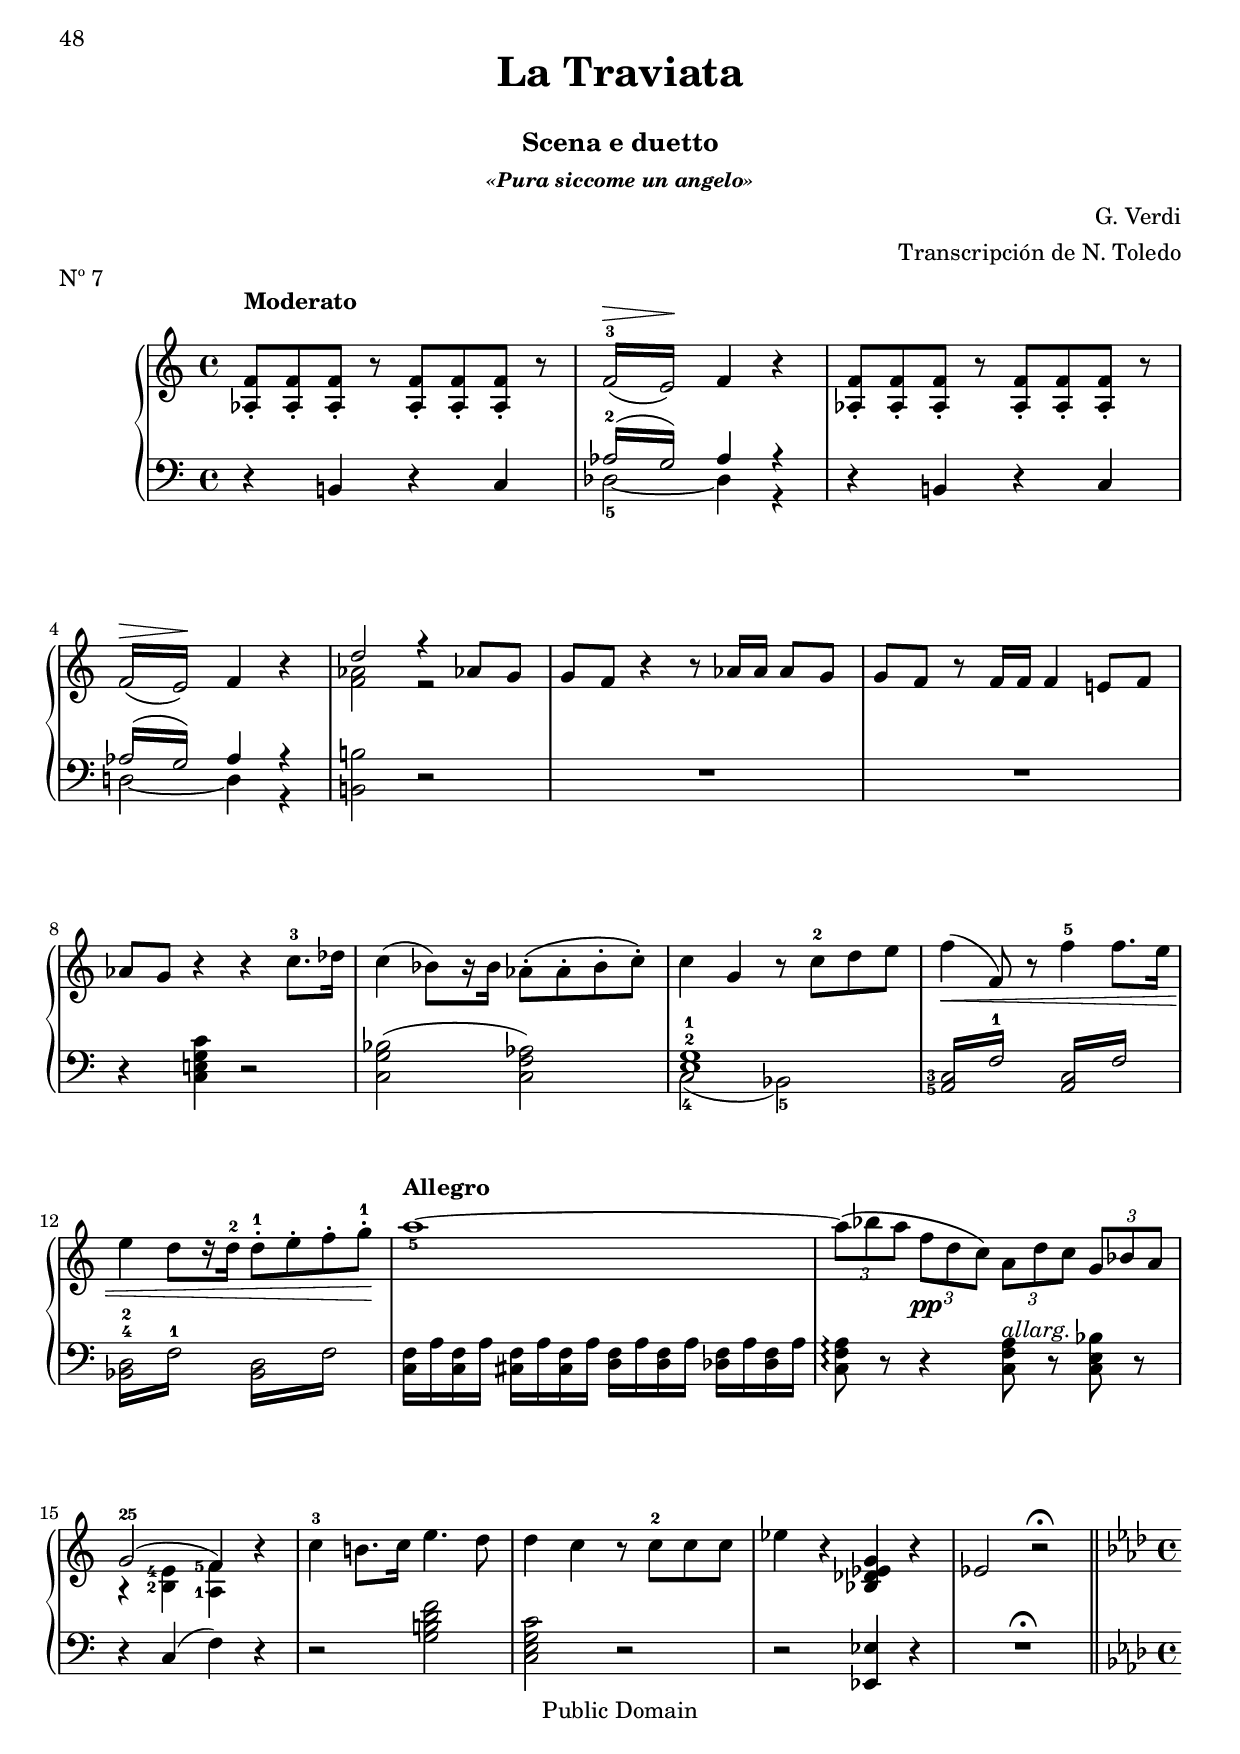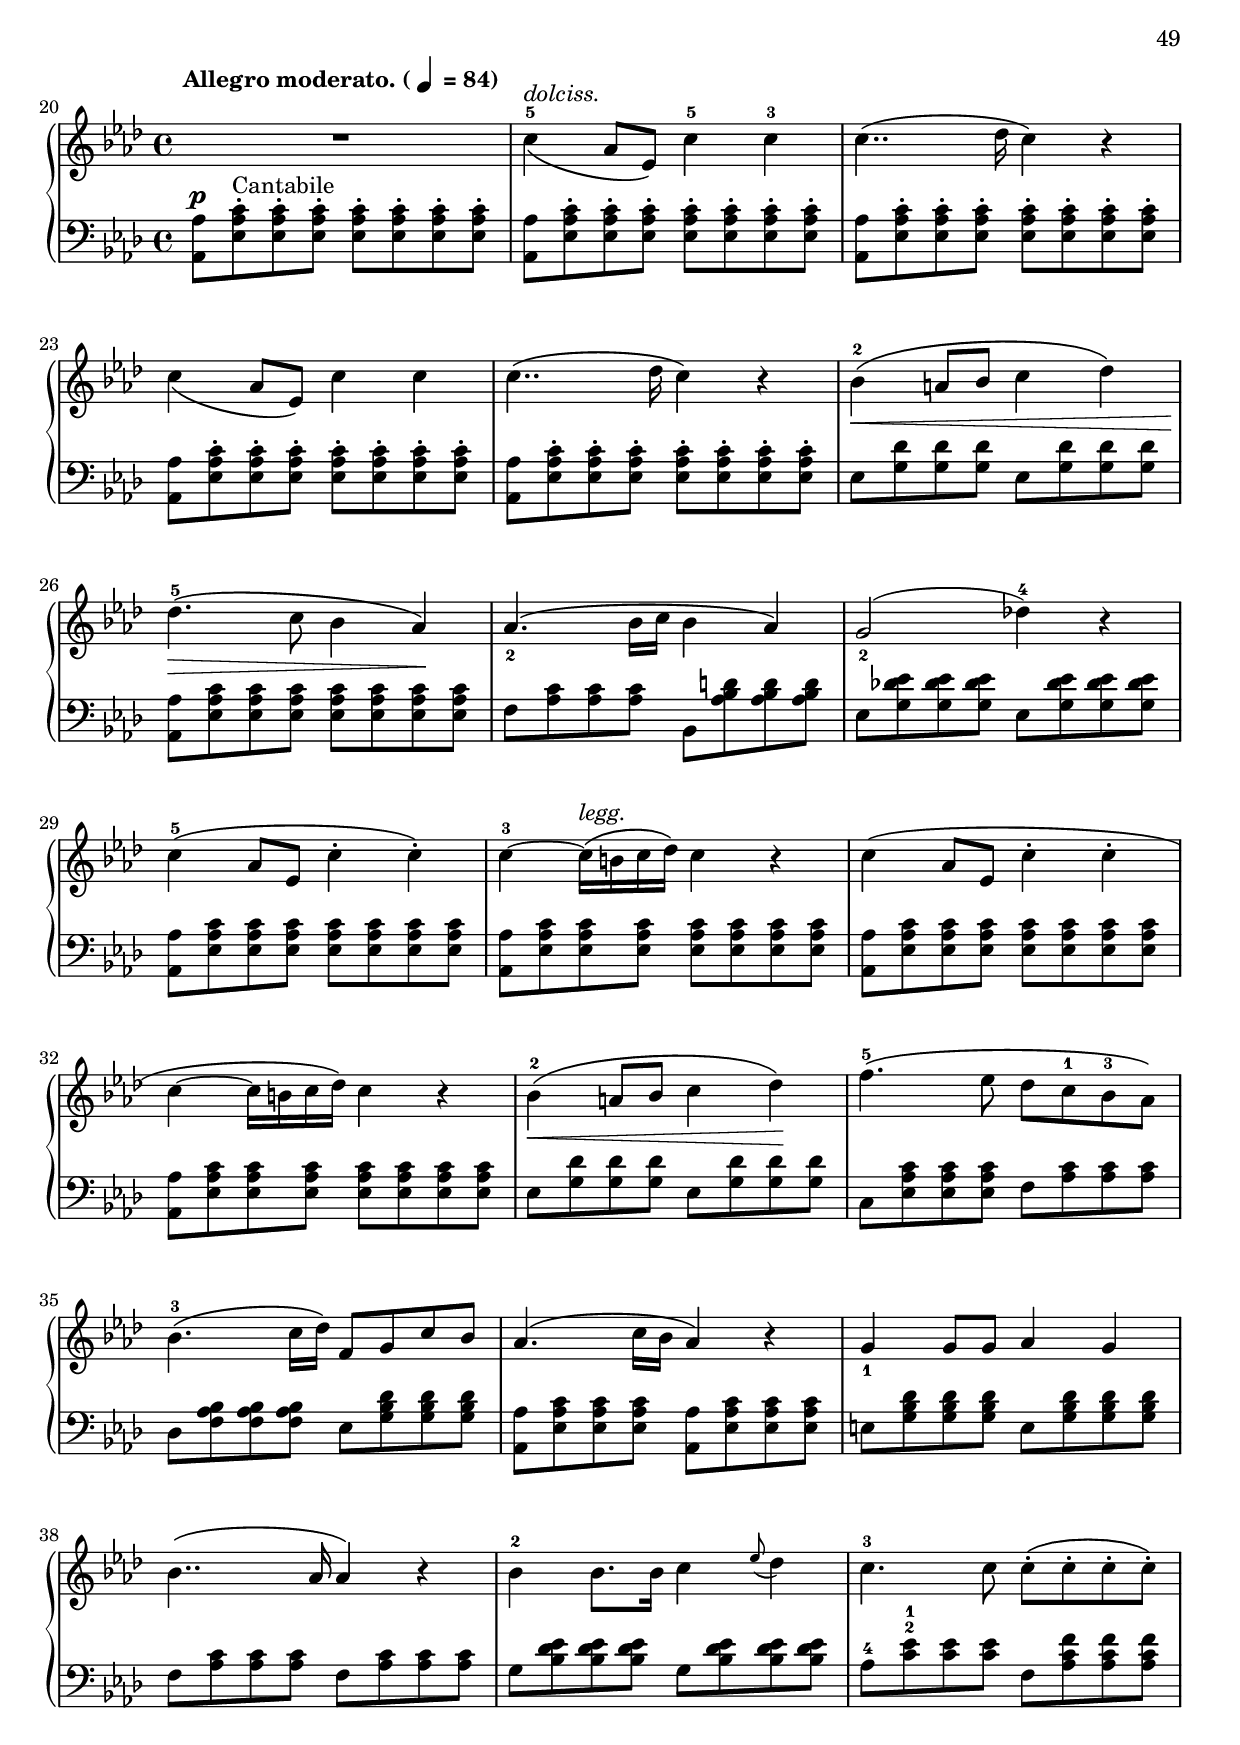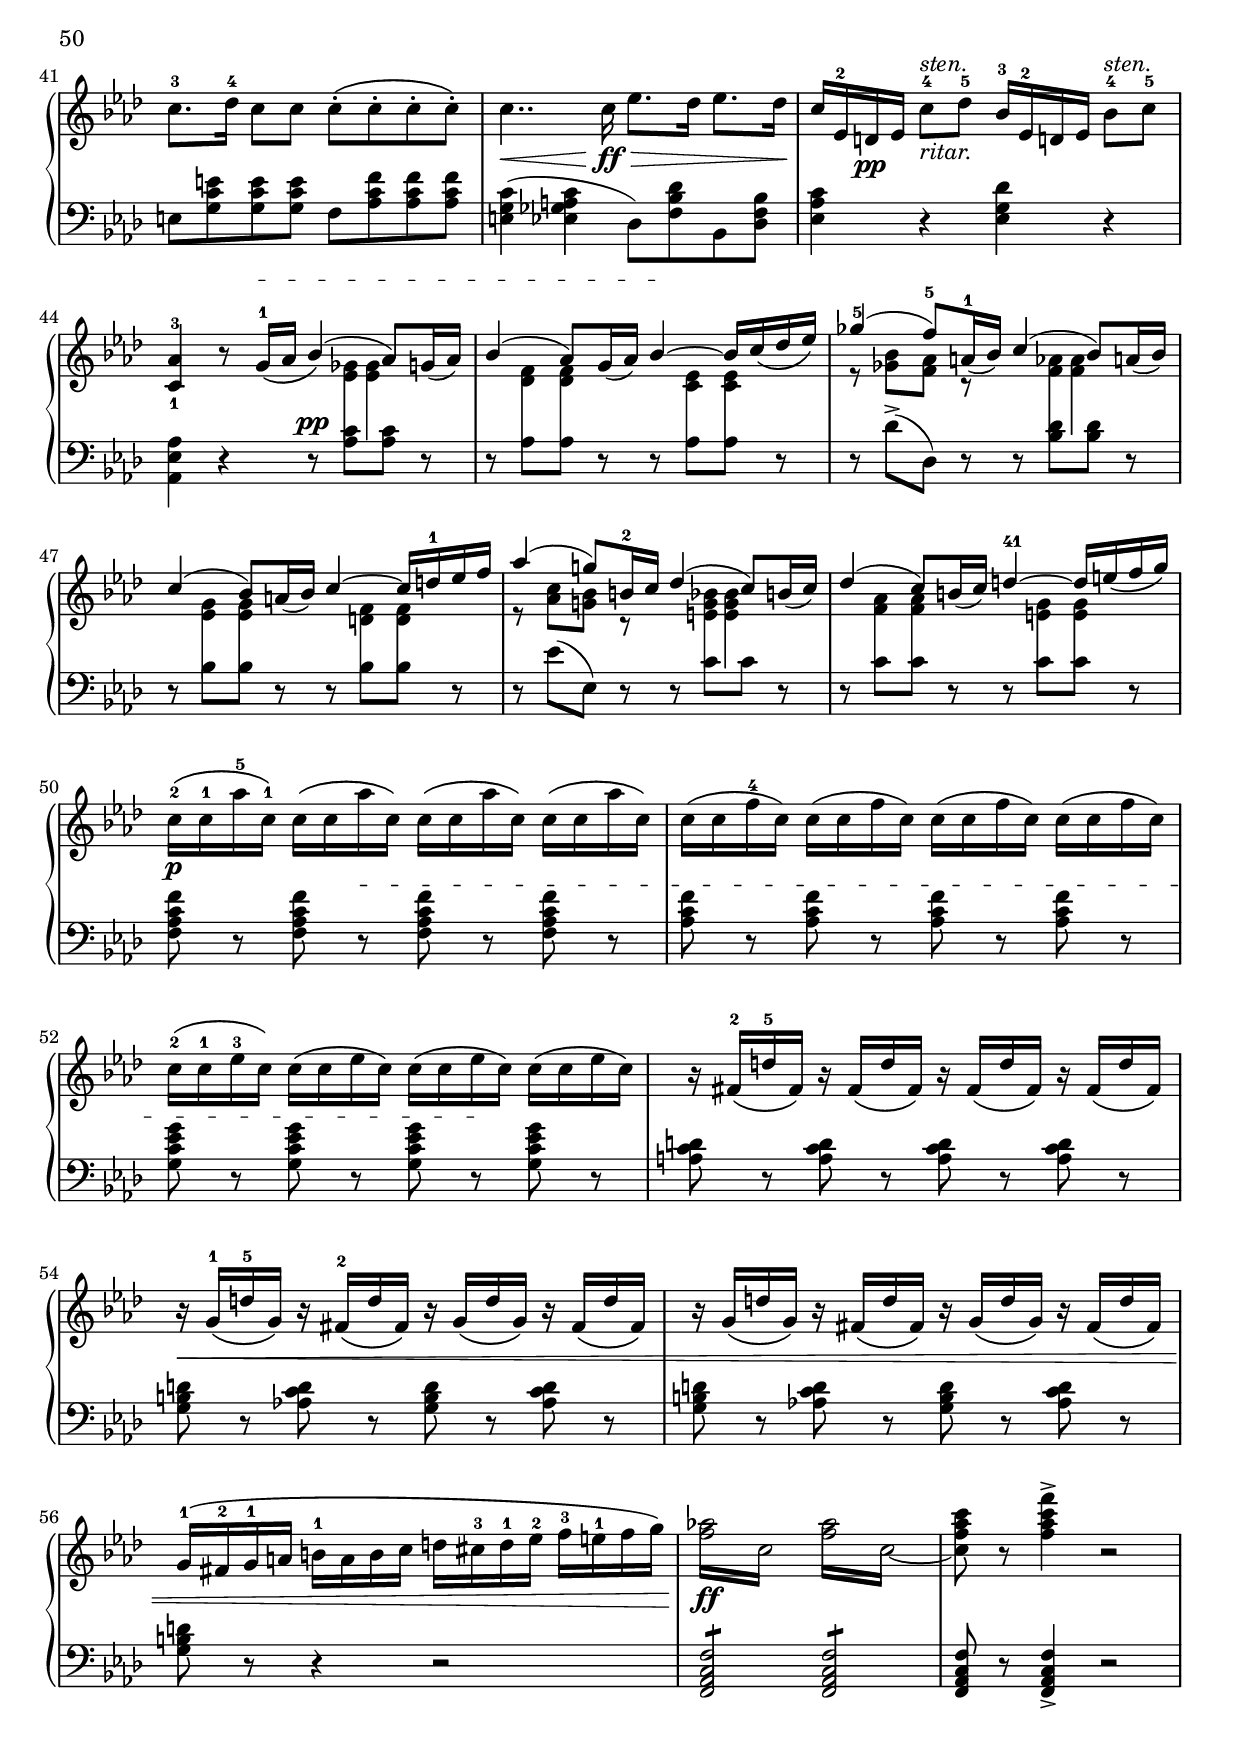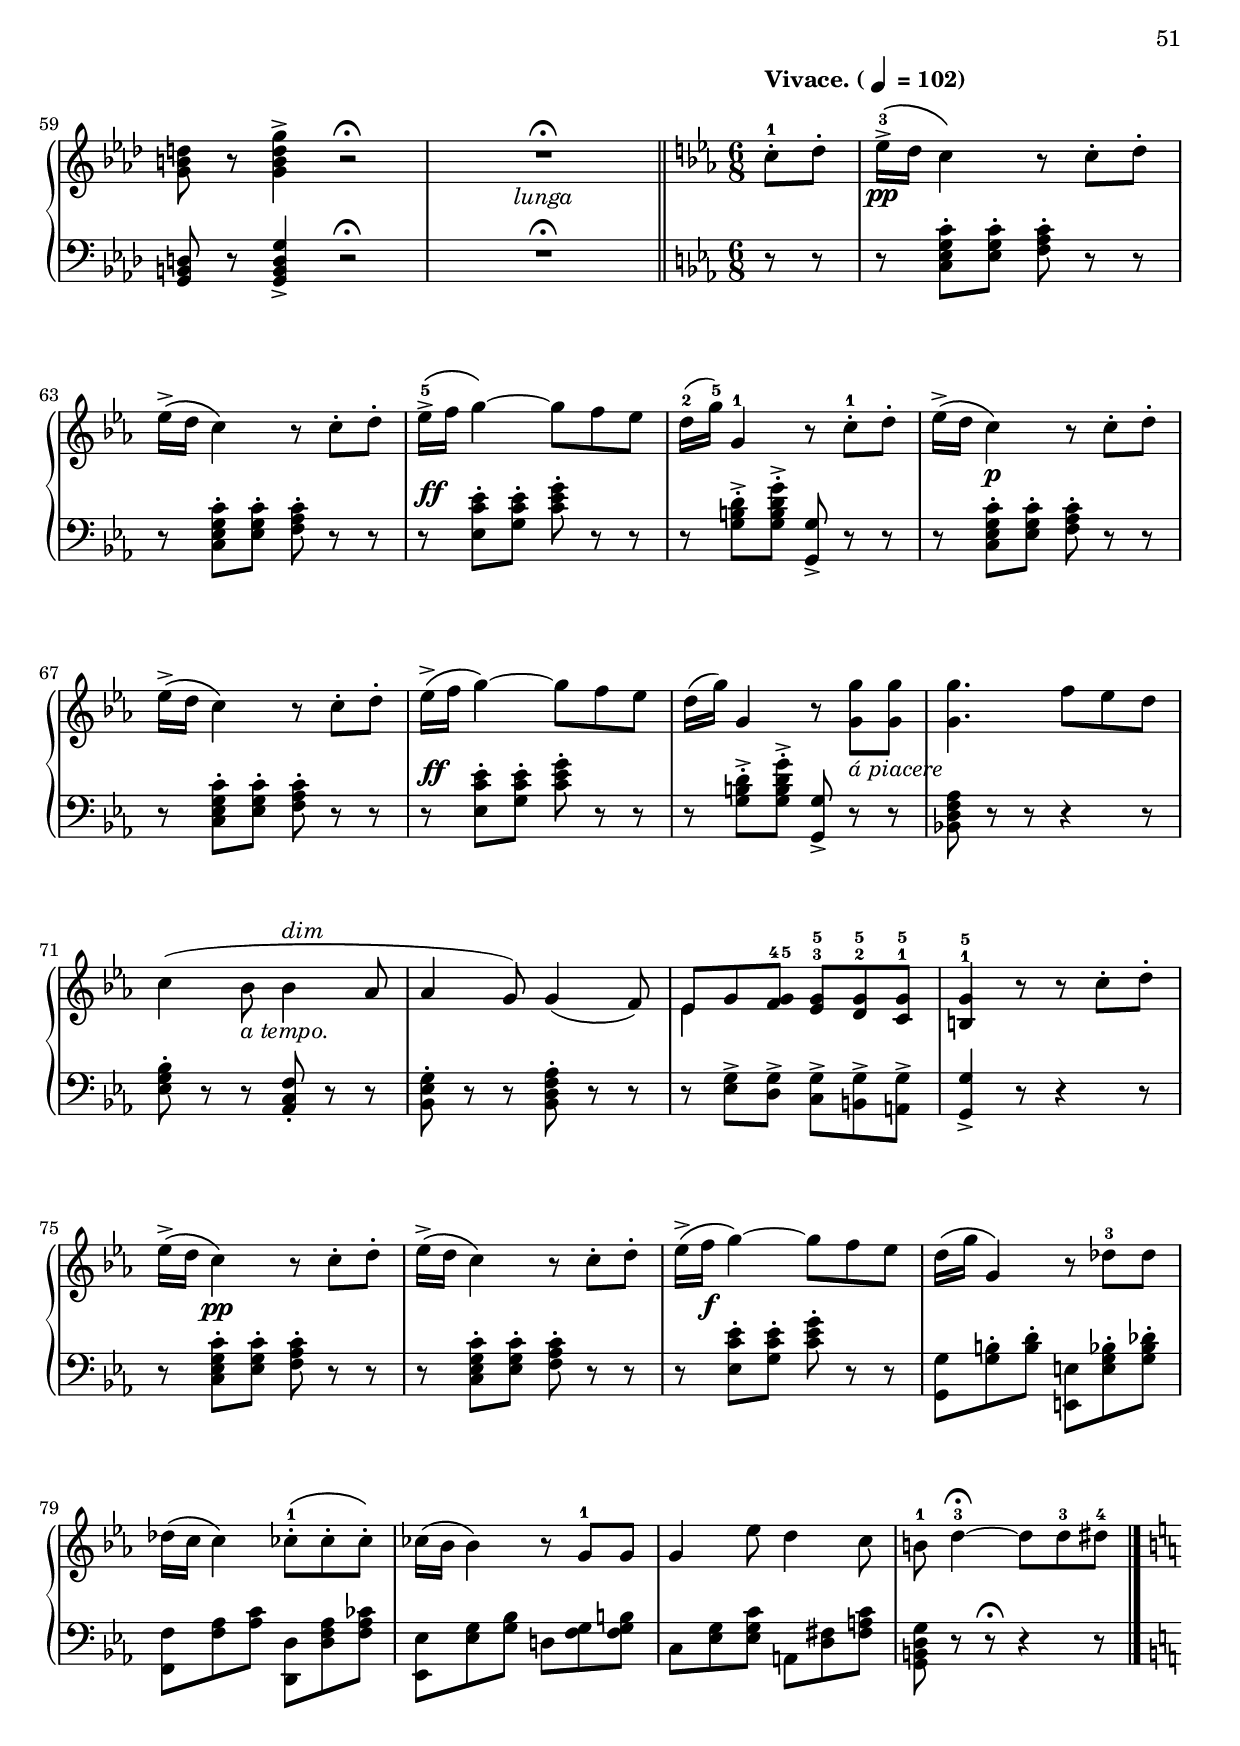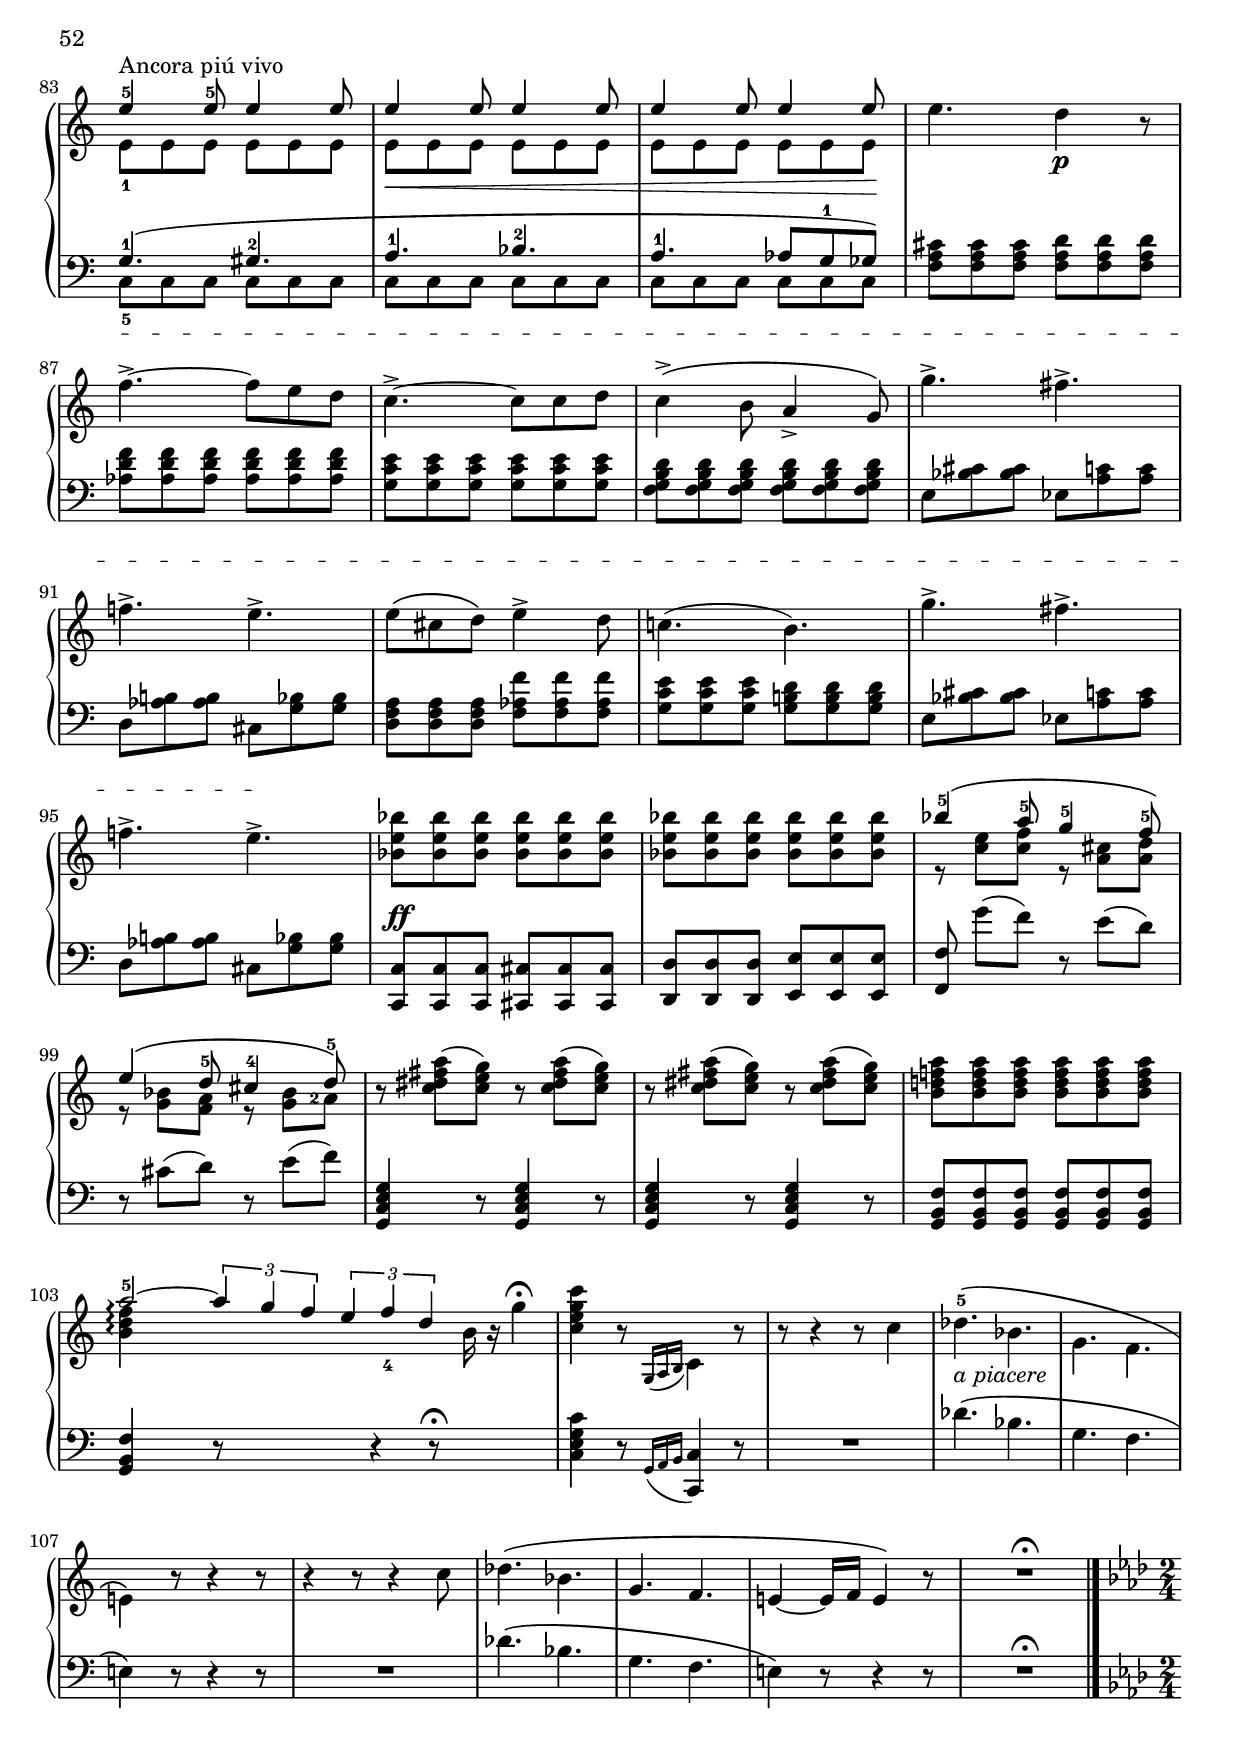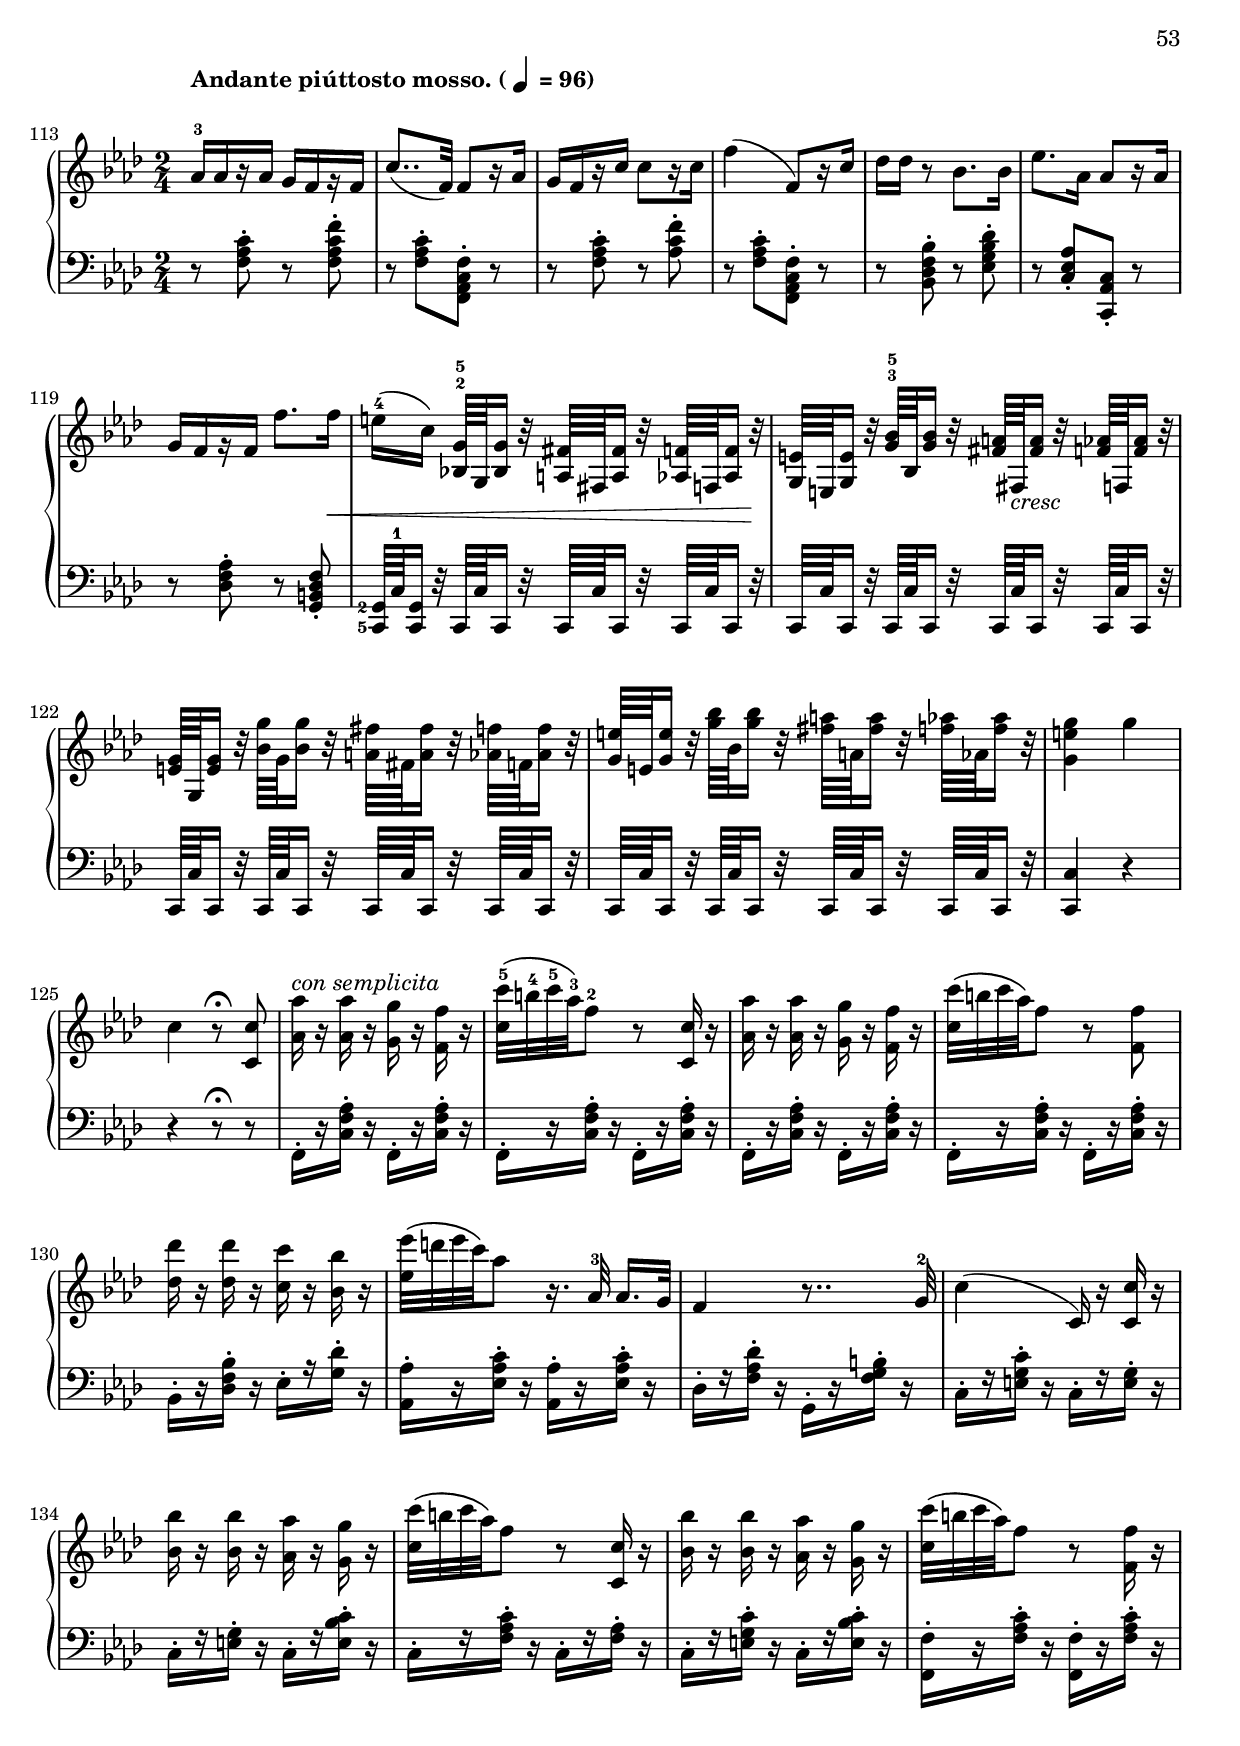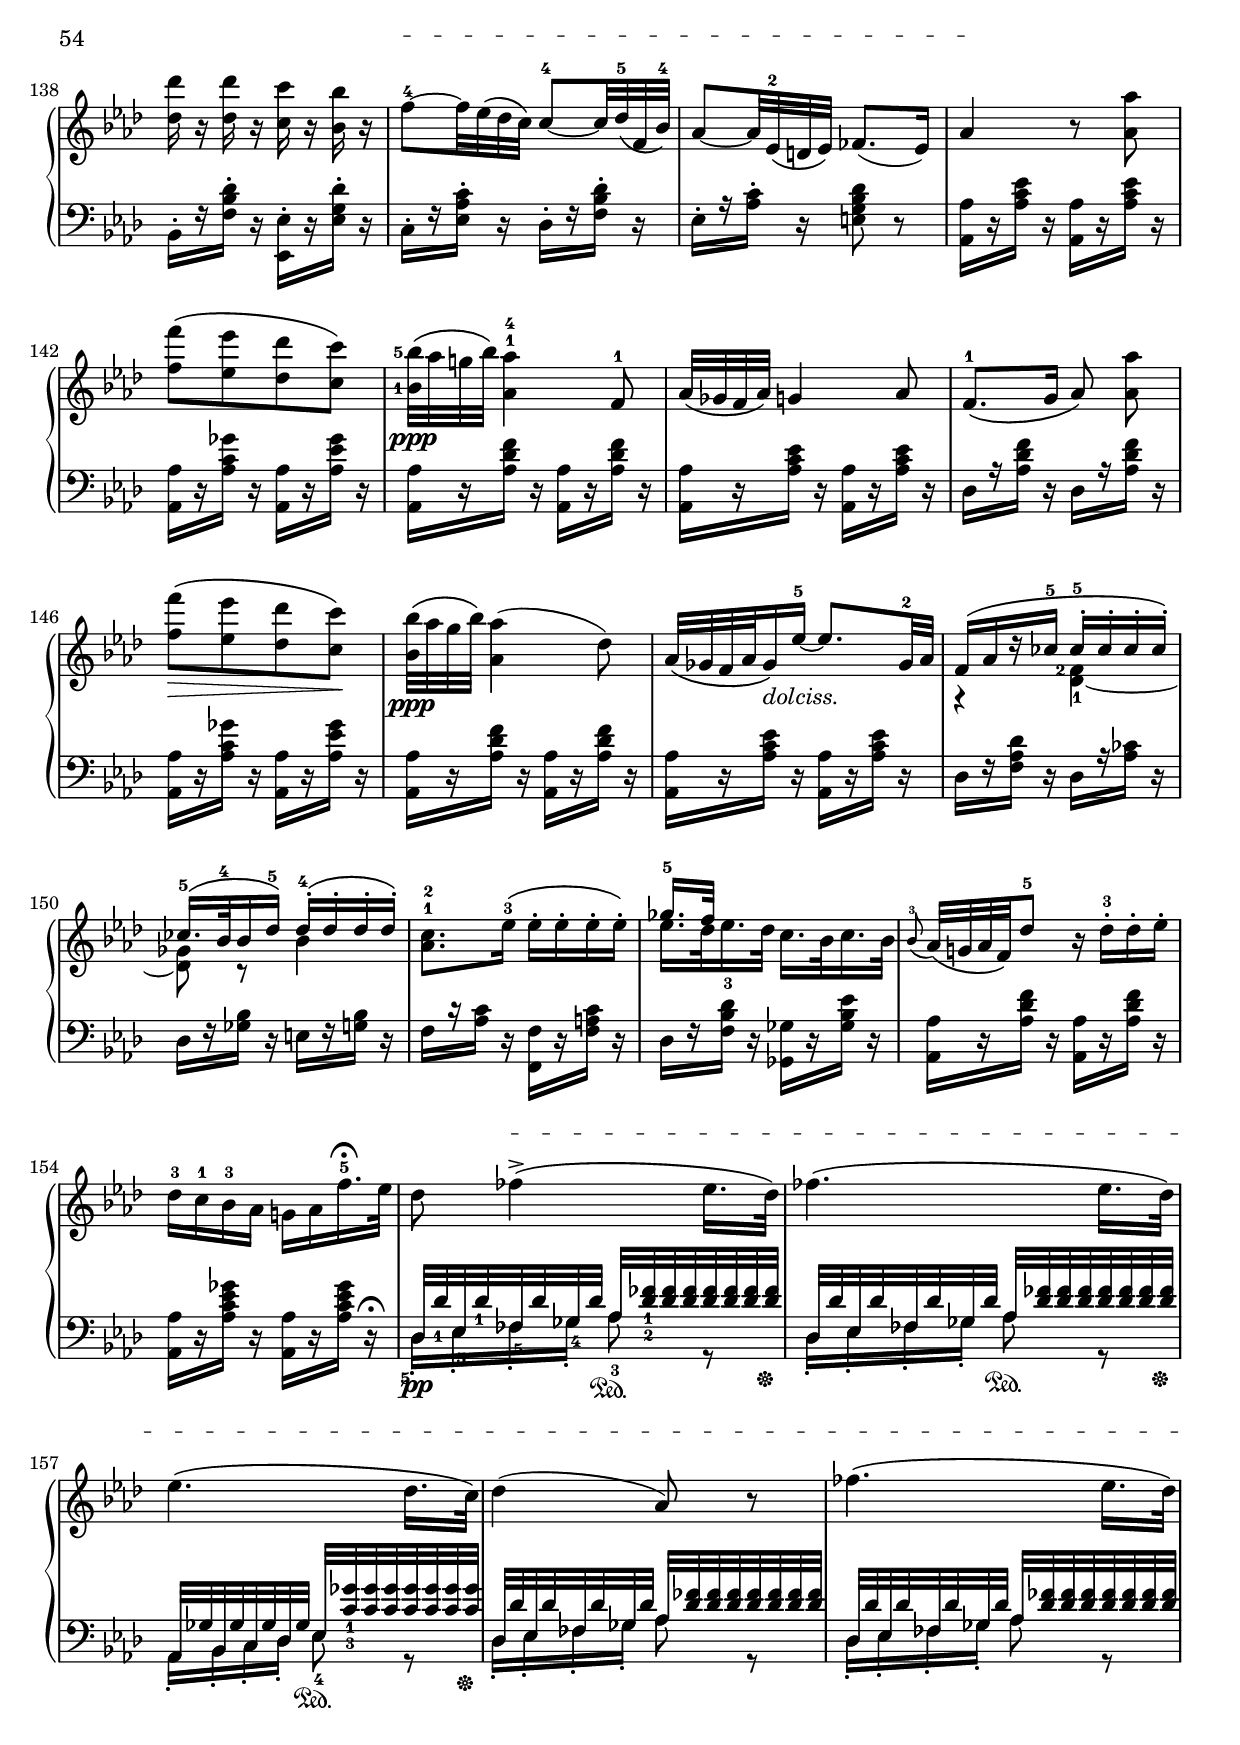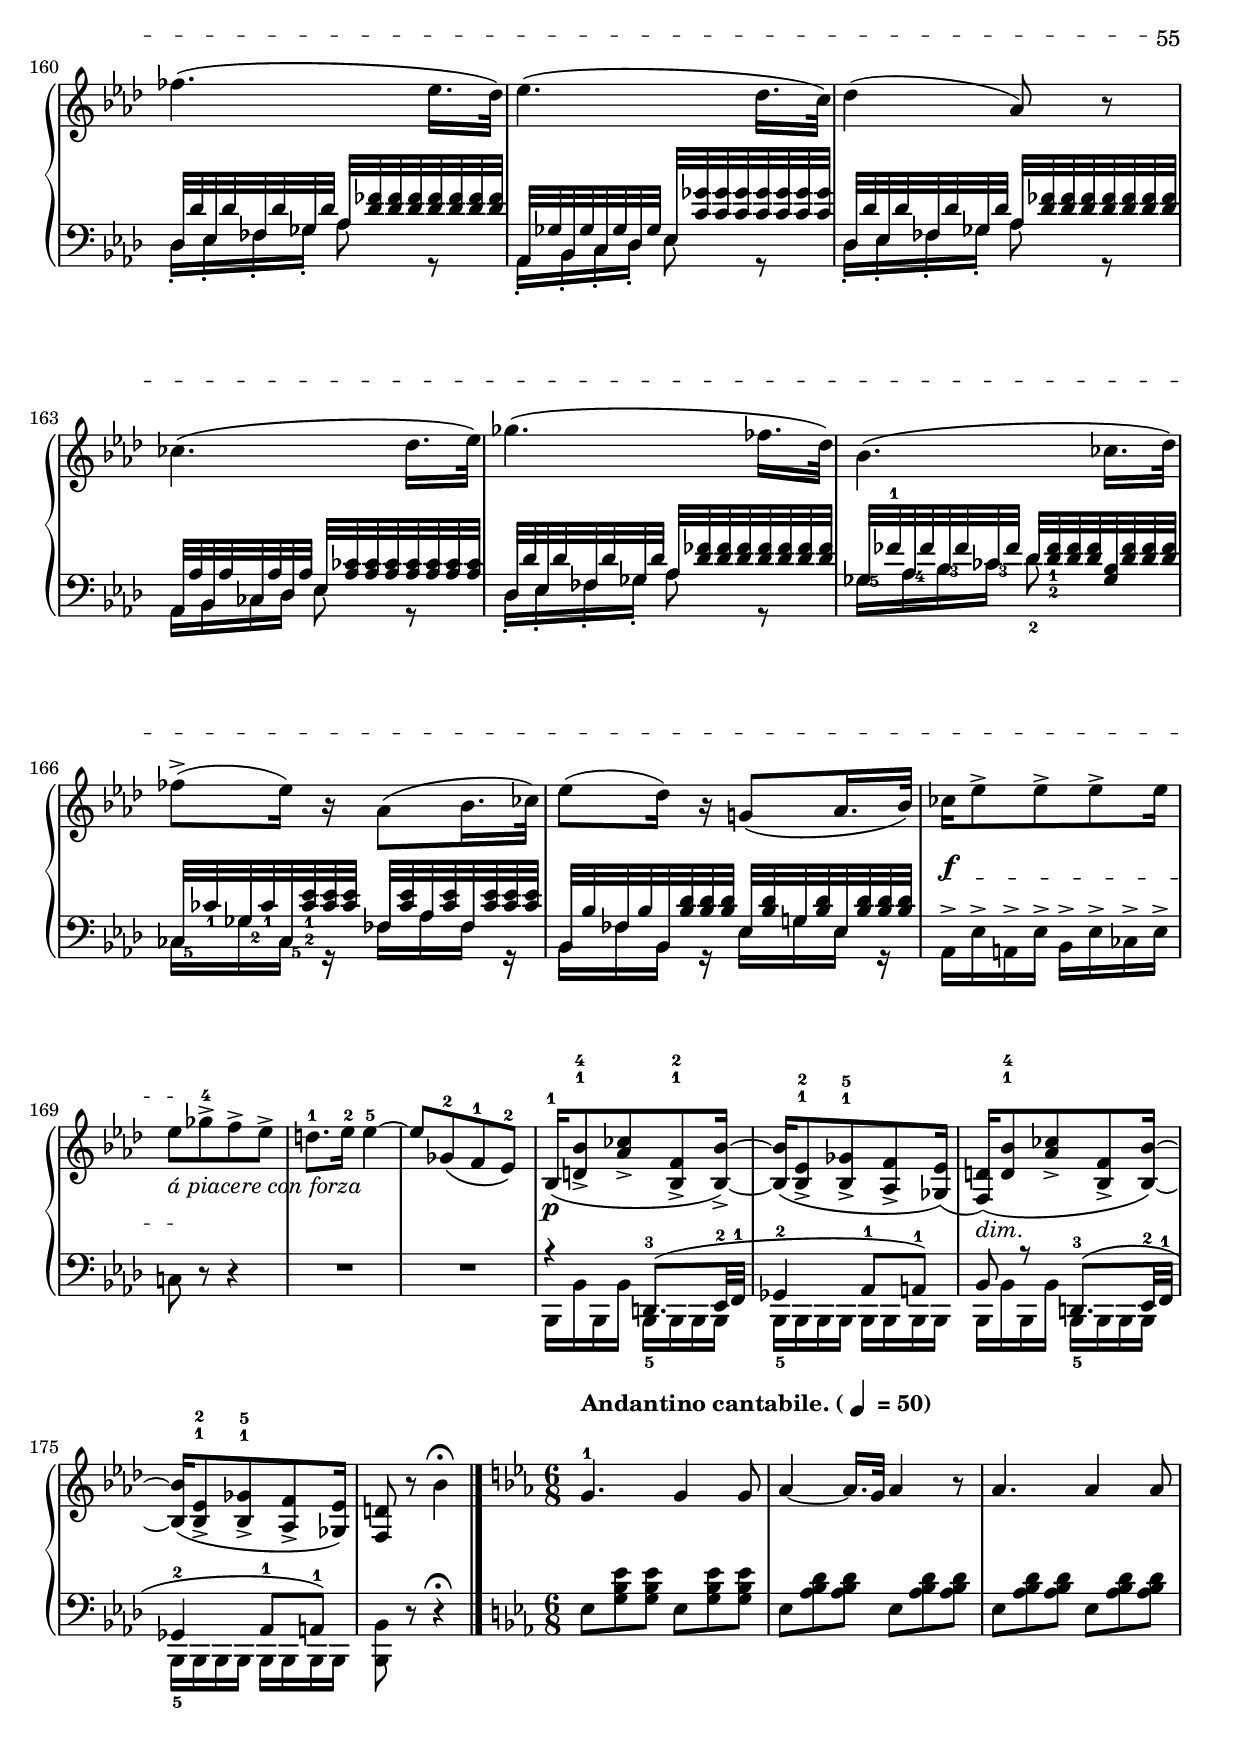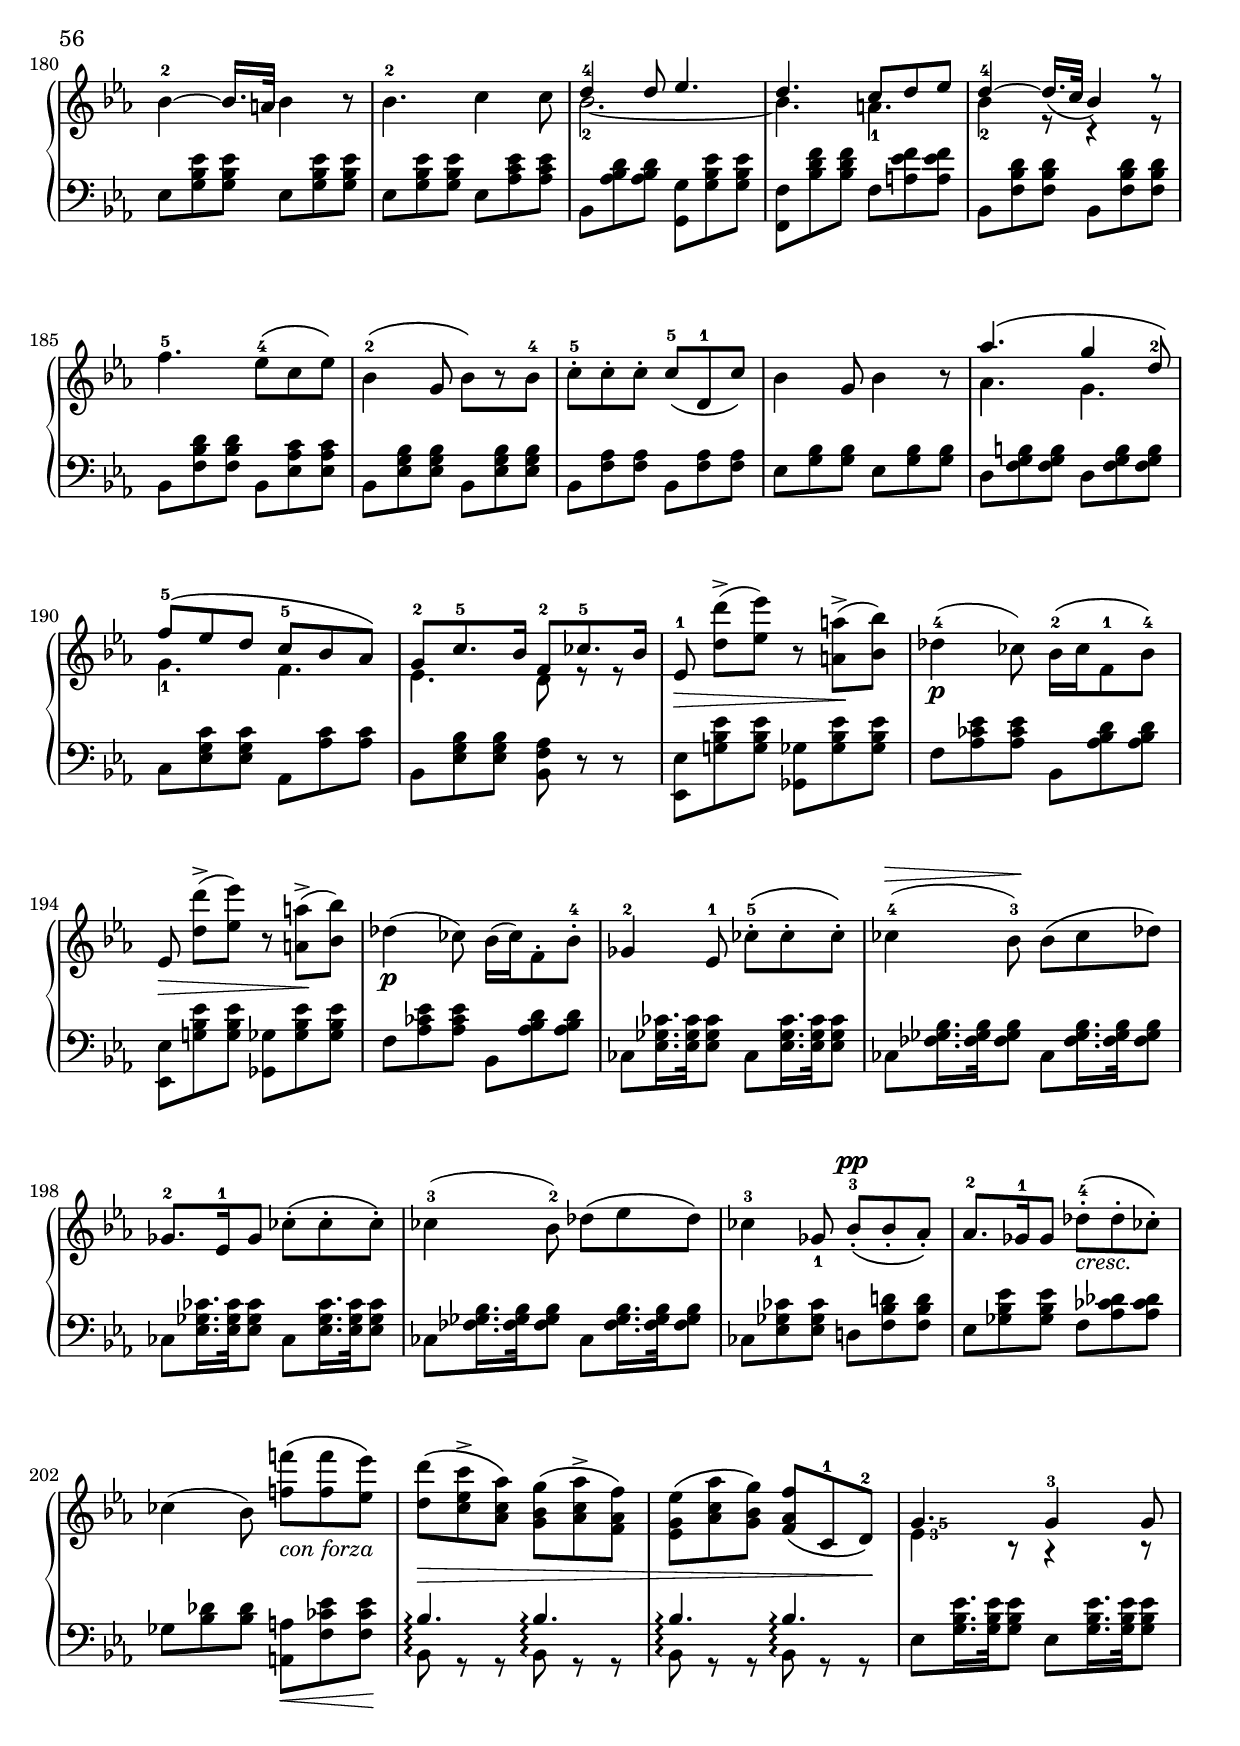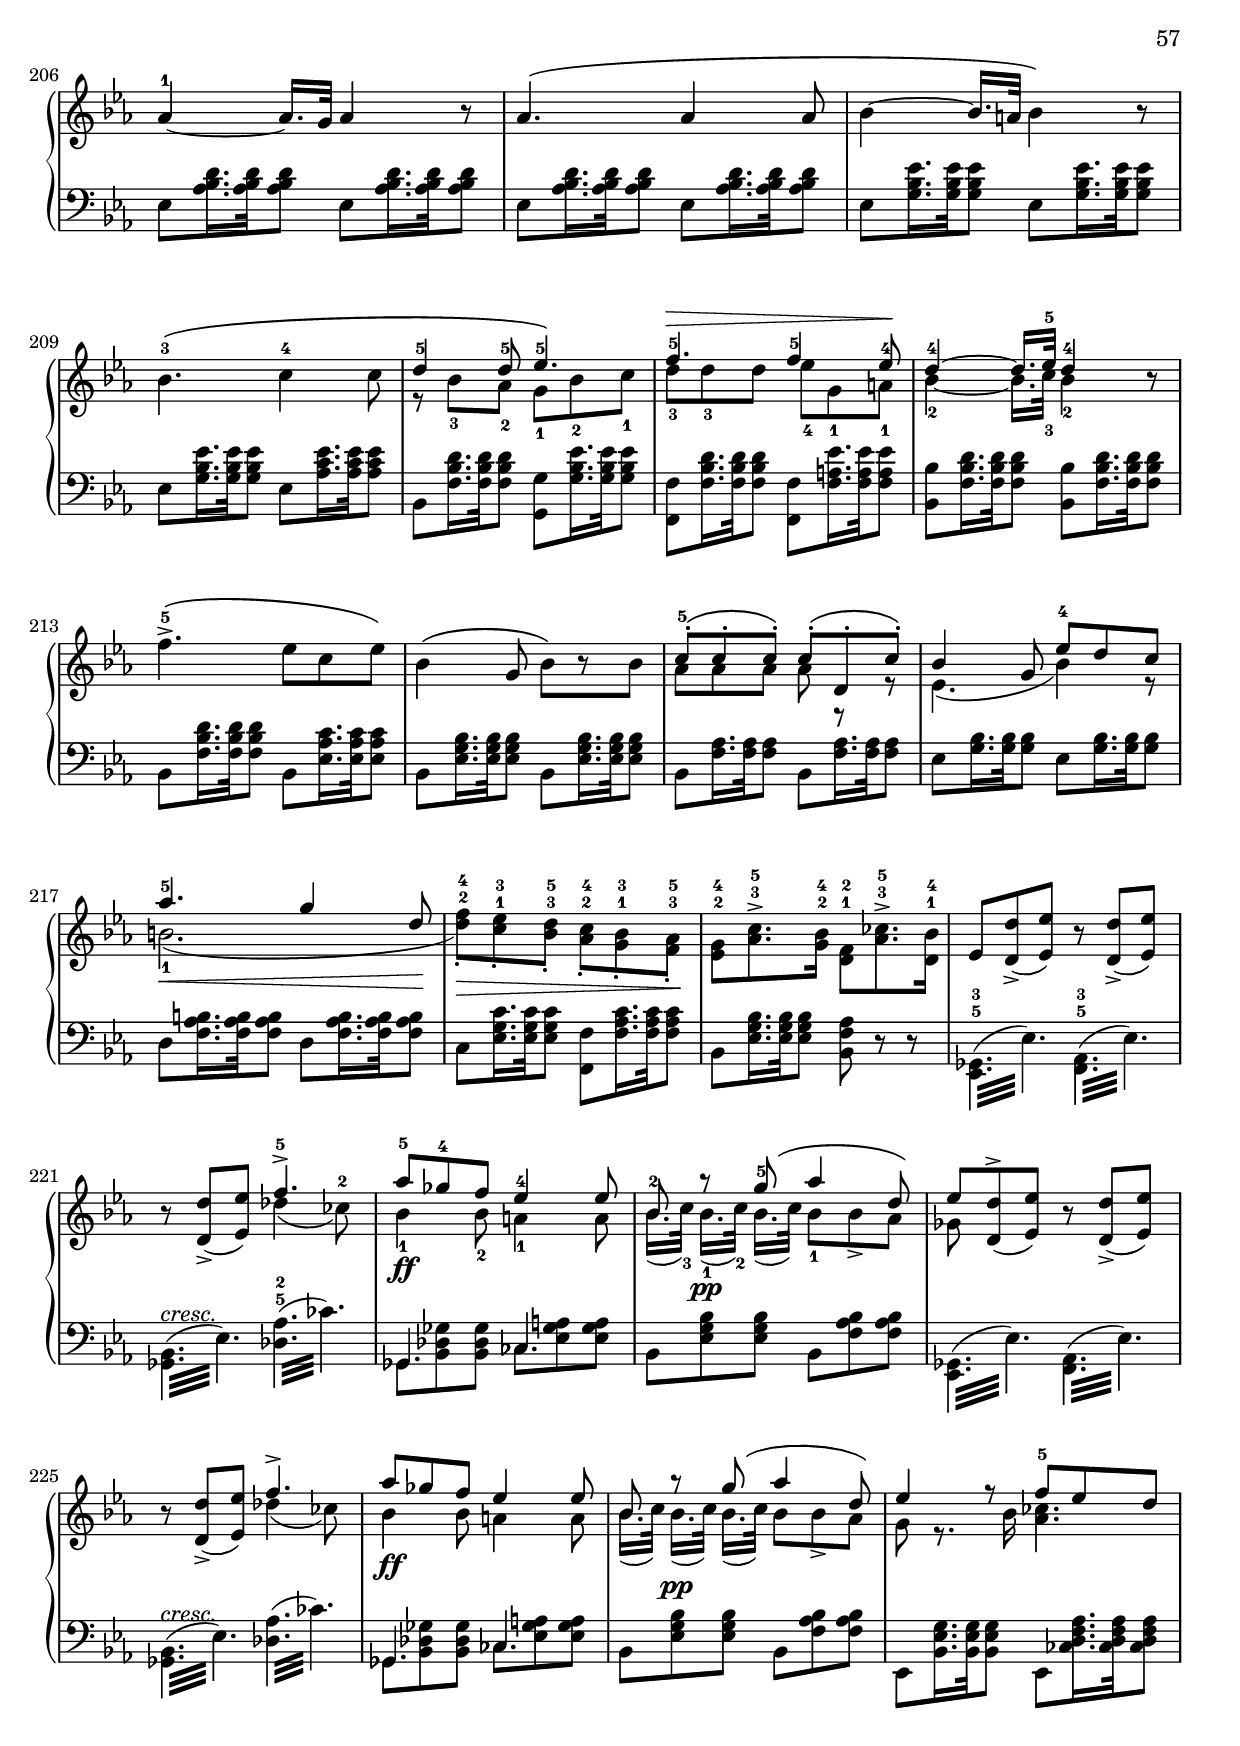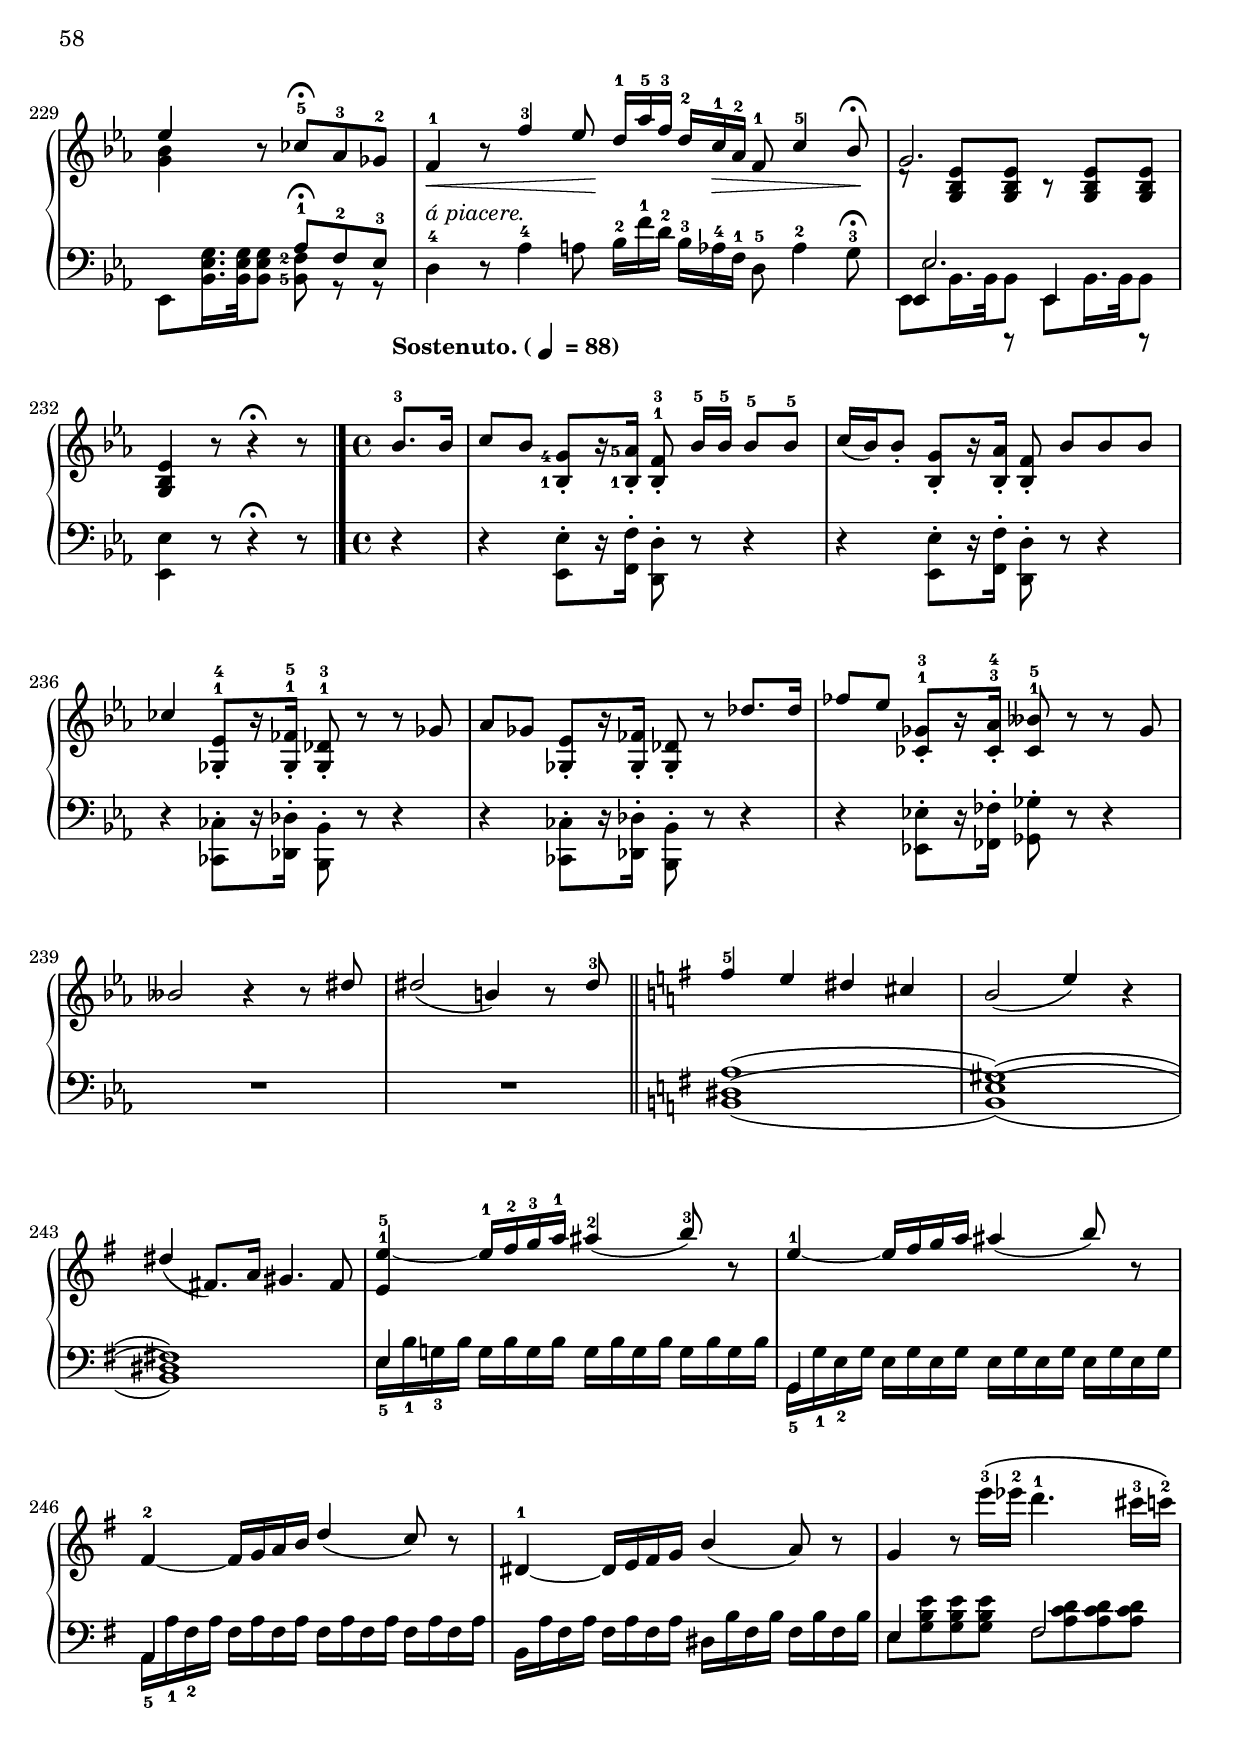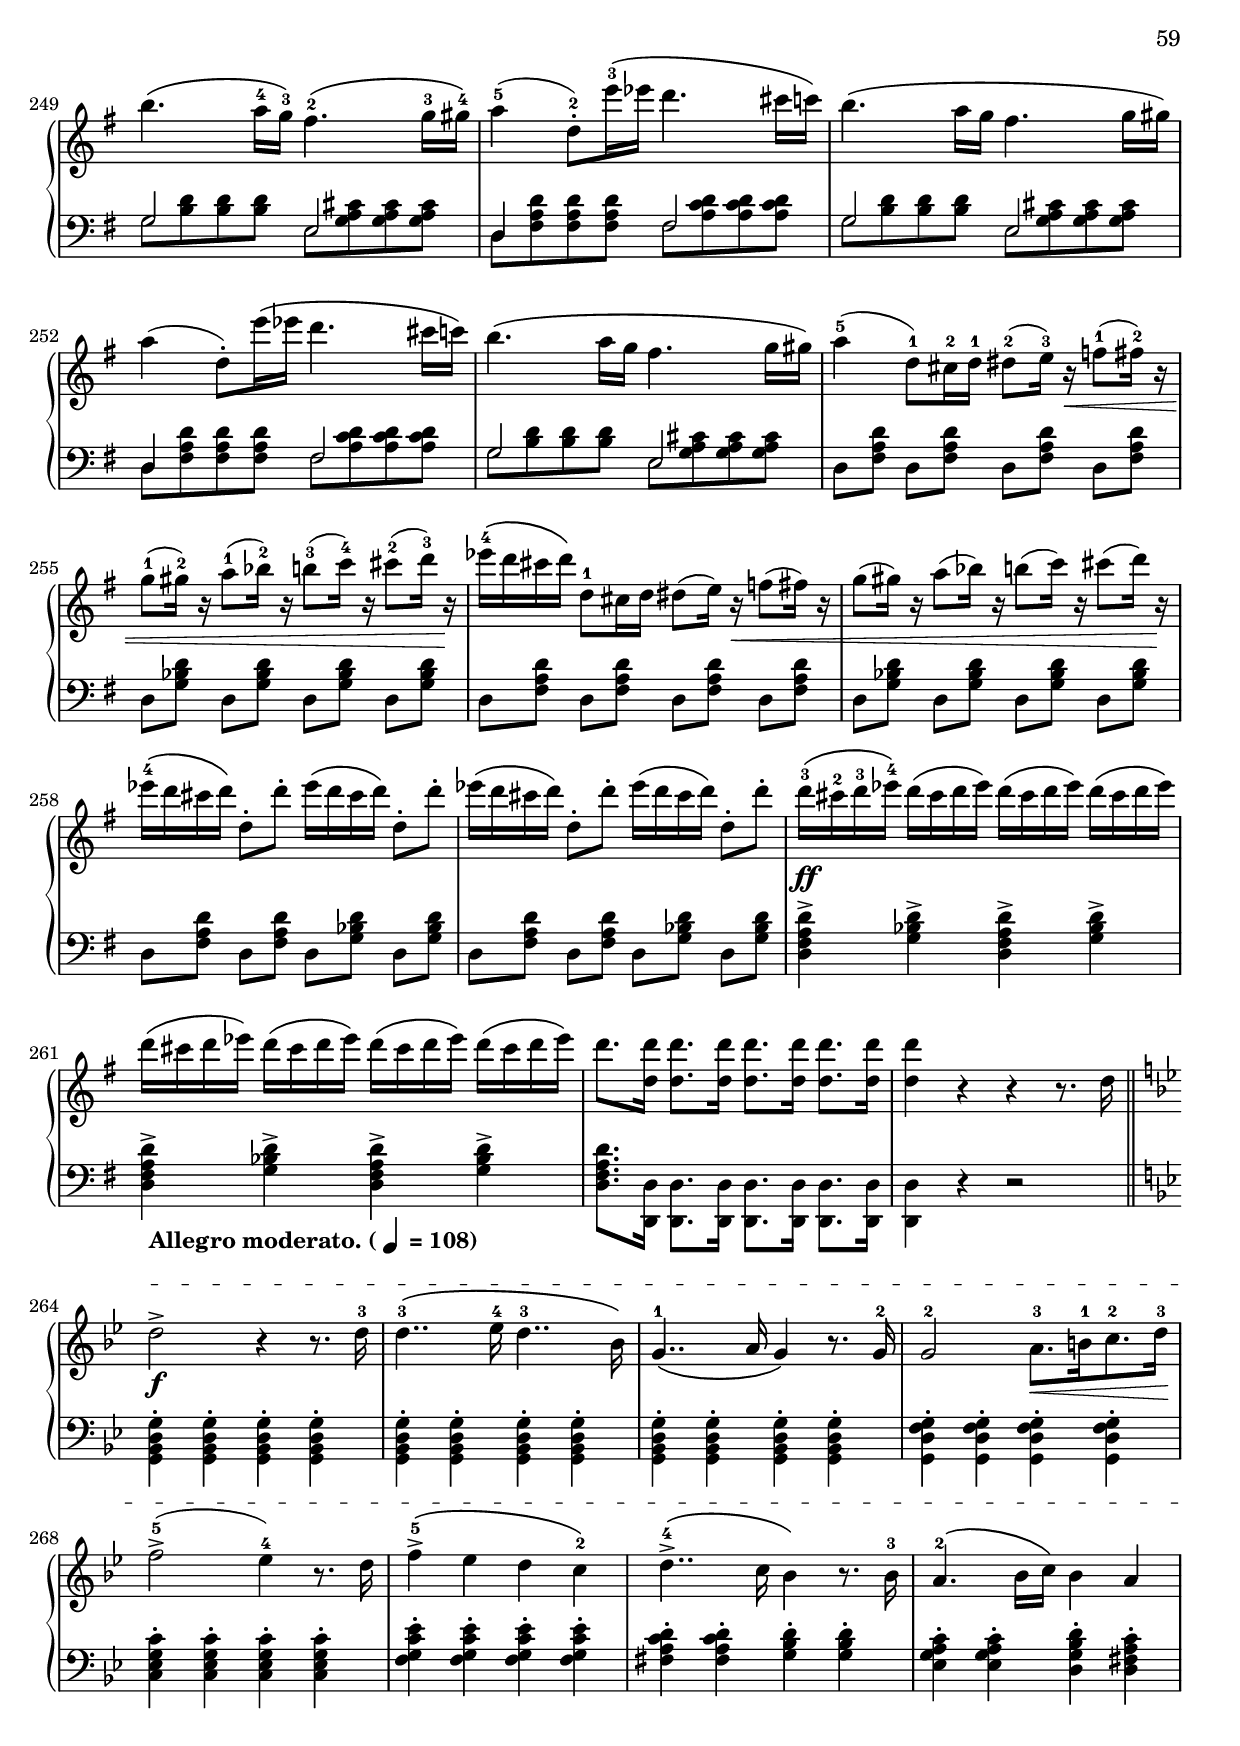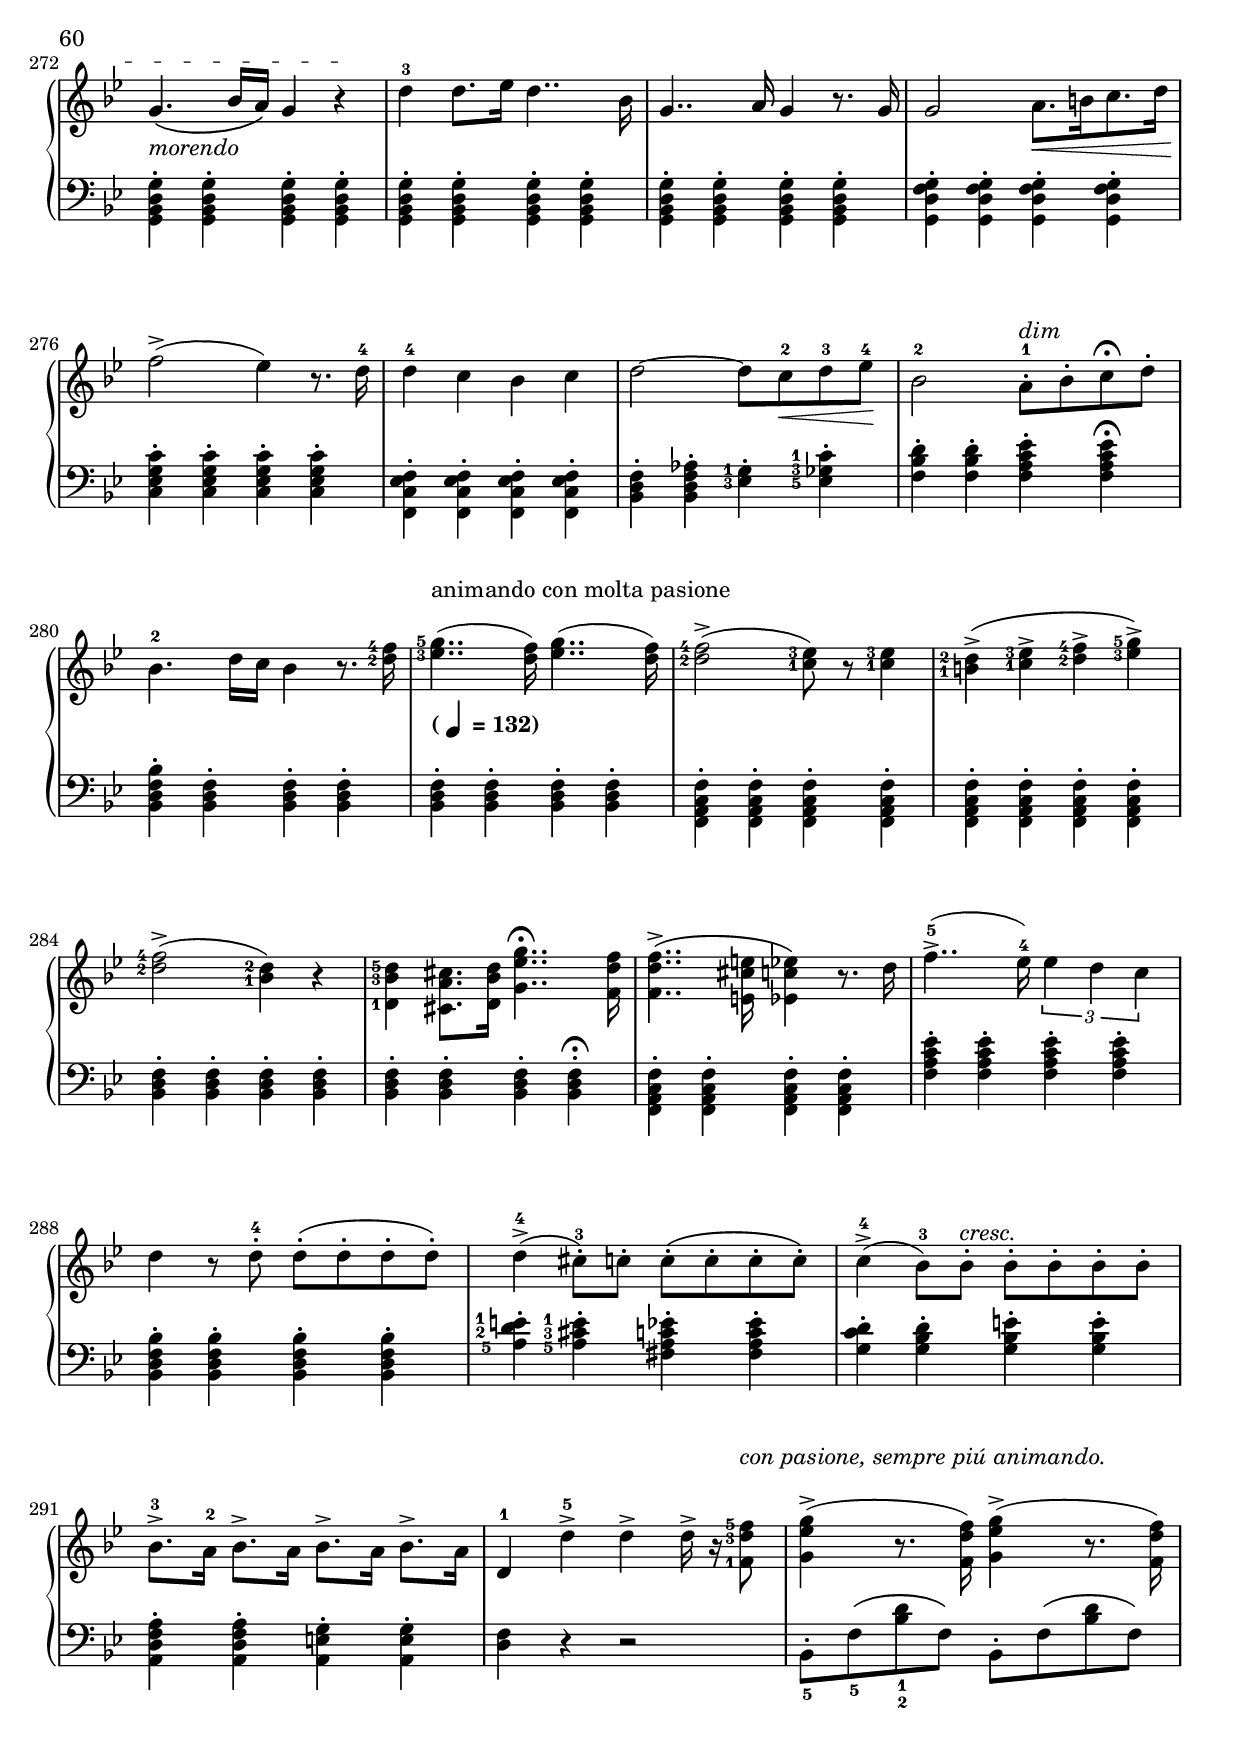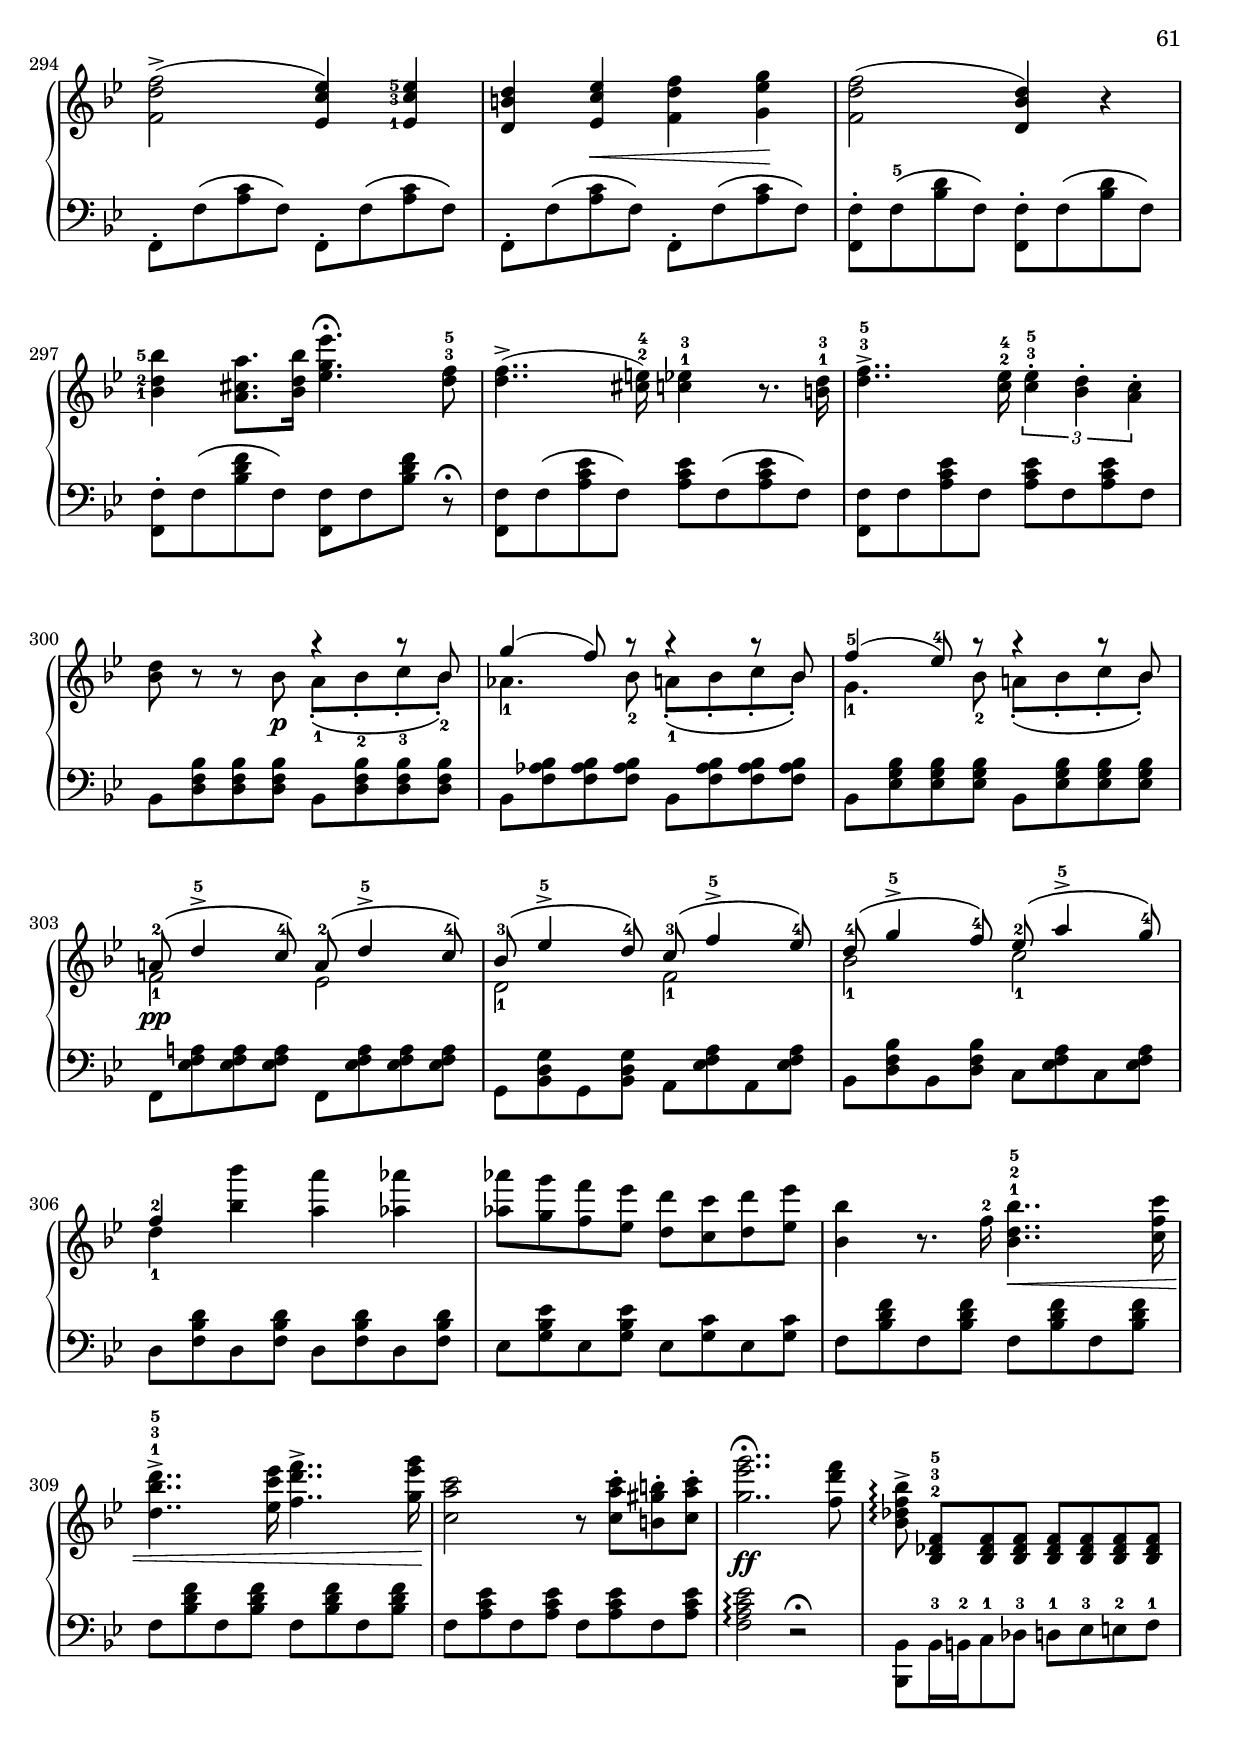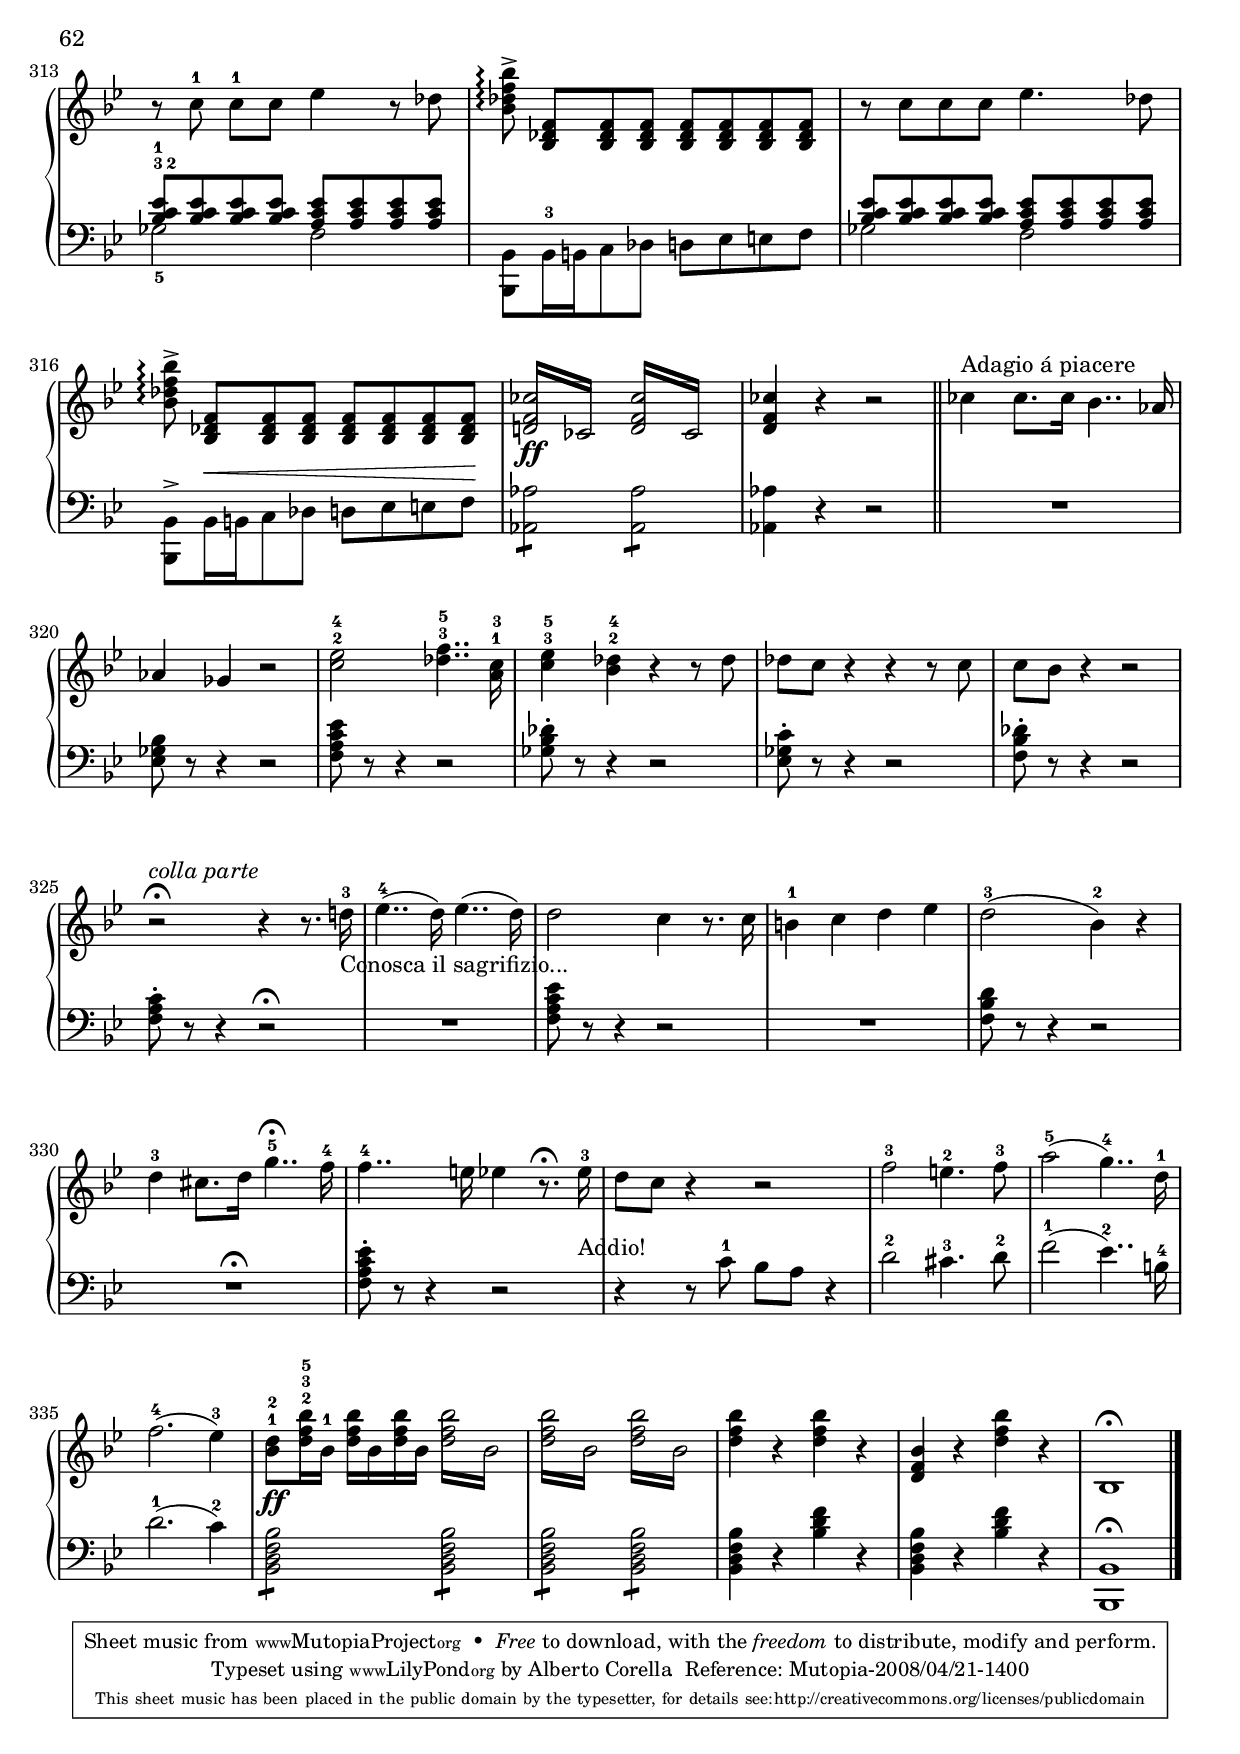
\version "2.10.33"
\header {
    title = \markup \center-align { \bigger "La Traviata" " "}
    subtitle = "Scena e duetto"
    subsubtitle = \markup {\italic "«Pura siccome un angelo»"}
    composer = "G. Verdi"
    arranger = "Transcripción de N. Toledo"
    piece = "Nº 7"

    %copyright = "Calcografía de la 'Nueva Biblioteca Musical Económica', 1857-1869"
    % Mutopia headers
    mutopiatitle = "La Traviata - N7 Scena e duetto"
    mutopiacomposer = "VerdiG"
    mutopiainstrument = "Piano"
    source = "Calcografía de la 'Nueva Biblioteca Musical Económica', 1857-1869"
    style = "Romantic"
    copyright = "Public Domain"
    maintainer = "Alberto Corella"
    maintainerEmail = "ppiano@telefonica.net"
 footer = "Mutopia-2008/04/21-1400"
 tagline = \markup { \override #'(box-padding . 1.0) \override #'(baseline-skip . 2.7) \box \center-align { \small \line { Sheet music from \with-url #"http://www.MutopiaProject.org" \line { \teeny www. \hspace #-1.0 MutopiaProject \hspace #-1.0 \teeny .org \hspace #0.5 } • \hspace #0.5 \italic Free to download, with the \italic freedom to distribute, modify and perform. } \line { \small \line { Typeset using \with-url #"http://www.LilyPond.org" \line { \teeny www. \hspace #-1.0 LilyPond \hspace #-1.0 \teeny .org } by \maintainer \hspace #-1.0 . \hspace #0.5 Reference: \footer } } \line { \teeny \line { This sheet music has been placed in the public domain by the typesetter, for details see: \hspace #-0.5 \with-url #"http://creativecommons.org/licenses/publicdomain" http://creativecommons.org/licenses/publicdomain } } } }
}

% Definiciones
stemExtend = {
    \once\override Stem #'Y-extent  = #'(0 . -1)
    \once\override Stem #'length = #14
}
stemExtendOn = {
    \override Stem #'Y-extent  = #'(0 . -1)
    \override Stem #'length = #14
}
stemExtendOff = {
    \revert Stem #'Y-extent
    \revert Stem #'length
}

noFlag = \once \override Stem #'flag-style = #'no-flag
noFlagOn = \override Stem #'flag-style = #'no-flag
noFlagOff = \revert Stem #'flag-style

upper = \relative c'' {
    \clef treble
    \key c \major
    \time 4/4
    <f, aes,>8-.^\markup{\column{\bold "Moderato" " "}} <f aes,>-. <f aes,>-. r <f aes,>8-. <f aes,>-. <f aes,>-. r |
    \once\override DynamicLineSpanner #'staff-padding = #3 \repeat "tremolo" 4 {f16(-3^\> e)\!} f4 r |
    <f aes,>8-. <f aes,>-. <f aes,>-. r <f aes,>8-. <f aes,>-. <f aes,>-. r |
    \repeat "tremolo" 4 {f16(^\> e)\!} f4 r | % 1.1 - 4
    << {d'2 r4 aes!8 g} \\ {<aes f>2 r2} >> |
    g8 f r4 r8 aes16 aes aes8 g |
    g8 f r f16 f f4 e!8 f |
    aes8 g r4 r c8.-3 des16 | % 1.2 - 8
    c4( bes8)[ r16 bes] \stemDown aes8-.\( aes-. bes-. c-.\) \stemNeutral |
    c4 g r8 c-2 d e |
    f4(\< f,8) r f'4-5 f8. e16 |
    e4 d8[ r16 d-2] d8-.-1 e-. f-. g-.-1\! | % 1.3 - 12
    \once\override Fingering #'extra-offset = #'(0 . 4.5) \once\override TextScript #'extra-offset = #'(0 . 1) a1^\markup{\bold "Allegro"}_5 ~ |
    \times 2/3 {a8\( bes a} \times 2/3 {\once\override DynamicLineSpanner #'staff-padding = #2.5 f8\pp d c\)} \times 2/3 {\once\override TextScript #'extra-offset = #'(0 . -1) a8_\markup{\italic "allarg."} d c} \times 2/3 {g8 bes a} |
    << {g2^\markup{\finger "25"}( f4)} \\ {r4 \set fingeringOrientations = #'(left) <e-4 b-2> <f-5 a,-1>} >> r4 | % 1.4 - 15
    c'4-3 b!8. c16 e4. d8 |
    d4 c r8 c-2 c c |
    ees4 r <g, ees des bes> r |
    ees2 r\fermata | % 1.5 - 19
    \bar "||"
    \key aes \major
    \time 4/4
    R1^\markup{\column {\line {\bold "Allegro moderato. ("\note #"4" #1 \bold " = 84)"} " "}} |
    \phrasingSlurDown c'4-5\(^\markup{\italic "dolciss."} aes8 ees\) \phrasingSlurNeutral c'4-5 c-3 |
    c4..\( des16 c4\) r | % 2.1 - 22
    \phrasingSlurDown c4\( aes8 ees\) \phrasingSlurNeutral c'4 c |
    c4..\( des16 c4\) r |
    bes4-2\(\< a8 bes c4 des\) |
    des4.-5\(\!\> c8 bes4 aes\)\! | % 2.2 - 26
    aes4.\(_2 bes16 c bes4 aes\) |
    g2(_2 des'!4-4) r |
    c4\(-5 aes8 ees c'4-. c-.\) |
    c4-3 ~ c16^\markup{\italic "legg."}\( b c des\) c4 r | % 2.3 - 30 
    c4\( aes8 ees c'4-. c-. |
    c4 ~ c16\( b c des\) c4 r |
    bes4-2\(\< a8 bes c4 des\)\! |
    f4.-5\( ees8 des \override Fingering #'avoid-slur = #'inside c-1 bes-3 aes\) |% 2.4 - 34
    \revert Fingering #'avoid-slur
    bes4.-3\( c16 des\) f,8 g c bes |
    aes4.\( c16 bes aes4\) r |
    g4_1 g8 g aes4 g |
    bes4..\( aes16 aes4\) r | % 2.5 - 38
    bes4-2 bes8. bes16 c4 \appoggiatura ees8 des4 |
    c4.-3 c8 c-.\( c-. c-. c-.\) |
    c8.-3 des16-4 c8 c c-.\( c-. c-. c-.\) |
    c4..\< c16\!\>\ff ees8. des16 ees8. des16\! | % 2.6 - 42 
    c16 ees,-2 d\pp ees c'8-4_\markup{\italic "ritar."}^\markup{\italic "sten."} des-5 bes16-3 ees,-2 d! ees bes'8-4^\markup{\italic "sten."} c-5 |
    <aes-3 c,-1>4 r8 << {\override TextSpanner #'edge-text = #'("animando" . "poco a poco") \once\override TextSpanner #'extra-offset = #'(0 . 2) \phrasingSlurDown g16-1\(\startTextSpan aes bes4\)( aes8) \slurDown g16( aes)} \\ {s4 \noFlagOn \stemExtendOn <ges ees>8 \once \override NoteColumn #'force-hshift = #-1.7 <ges ees>\noBeam \noFlagOff \stemExtendOff s8 } >> |
    << {\slurUp bes4( aes8) \slurDown g16( aes) bes4\stopTextSpan ~ bes16 \phrasingSlurDown c\( des ees\) } \\ {s8 \noFlagOn \stemExtendOn <f, des> <f des>\noBeam s4 <ees c>8 <ees c>\noBeam \noFlagOff \stemExtendOff s8} >> | % 3.1 - 45
    << {ges'4-5( f8-5) a,16-1_( bes) c4( bes8) a16_( bes)} \\ {r8 <ges bes> <f aes> r s \noFlagOn \stemExtendOn <f aes>8 \once \override NoteColumn #'force-hshift = #-1.7 <f aes>\noBeam \noFlagOff \stemExtendOff s8} >> |
    << {c'4( bes8) a16_( bes) c4 ~ c16 d-1 ees f} \\ {\noFlagOn \stemExtendOn s8 <ees, g>8 <ees g>\noBeam s4 <d f>8 <d f>\noBeam s8 } >> |
    << {aes''4( g!8) b,16-2 c des4( c8) b16_( c)} \\ {r8 <aes c> <g! bes> r s \noFlagOn \stemExtendOn <e g bes> \once \override NoteColumn #'force-hshift = #-1.7 <e g bes>\noBeam s \noFlagOff \stemExtendOff } >> | % 3.2 - 48
    << {des'4( c8) b16_( c) d4^\markup{\finger "41"} ~ d16 \phrasingSlurDown e\( f g\) \phrasingSlurNeutral} \\ {\noFlagOn \stemExtendOn s8 <f, aes>8 <f aes>\noBeam s s <e g> <e g>\noBeam s \noFlagOff \stemExtendOff } >> |
    \once\override Fingering #'avoid-slur = #'inside c'16-2\p\( \once\override Fingering #'avoid-slur = #'inside c-1 aes'-5 \once\override Fingering #'avoid-slur = #'inside c,-1\) c\( c aes' c,\) c\( c aes' c,\) c\( c aes' c,\) |
    c\( c f-4 c\) c\( c f c\) c\( c f c\) c\( c f c\) | % 3.3 - 51
    \override Fingering #'avoid-slur = #'inside c16-2\( c-1 ees-3 c\) c\( c ees c\) c\( c ees c\) c\( c ees c\) |
    \revert Fingering #'avoid-slur
    \phrasingSlurDown
    r16 fis,\(-2 d'-5 fis,\) r fis\( d' fis,\) r fis\( d' fis,\) r fis\( d' fis,\) |
    r16\< g\(-1 d'-5 g,\) r fis-2\( d' fis,\) r g\( d' g,\) r fis\( d' fis,\) | % 3.4 - 54
    r16 g\( d' g,\) r fis\( d' fis,\) r g\( d' g,\) r fis\( d' fis,\) |
    \phrasingSlurNeutral
    g16-1\( \override Fingering #'avoid-slur = #'inside fis-2 g-1 a b-1 a b c d cis-3 d-1 ees-2 f-3 e-1 f g\) |
    \repeat "tremolo" 4 {<f aes!>16\!\ff c16} \tieDown \repeat "tremolo" 4 {<f aes>16 c16 ~} \tieNeutral | % 3.5 - 57
    <c f aes c>8 r <f aes c f>4-> r2 |
    <g, b d>8 r <g b d g>4-> r2\fermata |
    R1^\markup{\musicglyph #"scripts.ufermata"}_\markup{\italic "lunga"} |
    \bar "||"
    \key ees \major
    \time 6/8
    \partial 4
    c8-.-1^\markup{\column {\line {\bold "Vivace. ("\note #"4" #1 \bold " = 102)"} " "}} d-. | % 3.6 - 61
    \noBreak
    ees16->-3\(\pp d c4\) r8 c-. d-. |
    ees16->\( d c4\) r8 c-. d-. |
    \once\override TextScript #'extra-offset = #'(0 . -2)
    ees16->-5_\markup{\dynamic ff}\( f g4\) ~ g8 f ees |
    d16-2( g-5) g,4-1 r8 c-.-1 d-. | % 4.1 - 65
    ees16->\( d c4\)_\markup{\dynamic p} r8 c-. d-. |
    ees16->\( d c4\) r8 c-. d-. |
    \once\override TextScript #'extra-offset = #'(0 . -2)
    ees16->_\markup{\dynamic ff}\( f g4\) ~ g8 f ees |
    d16( g) g,4 r8 <g g'>_\markup{\italic "á piacere"} <g g'> | % 4.2 - 69
    <g g'>4. f'8 ees d |
    c4( bes8_\markup{\italic "a tempo."} bes4^\markup{\italic "dim"}( aes8 |
    aes4( g8) g4( f8) |
    \set fingeringOrientations = #'(up)
    << {ees8 g \set fingeringOrientations = #'(up) <g-5 f-4>} \\ {ees4 s8} >> <g-5 ees-3>8 <g-5 d-2> <g-5 c,-1> | % 4.3 - 73
    <g-5 b,-1>4 r8 r c-. d-. |
    ees16->\( d c4\)\pp r8 c-. d-. |
    ees16->\( d c4\) r8 c-. d-. |
    ees16->\( f\f g4\) ~ g8 f ees | % 4.4 - 77
    d16\( g g,4\) r8 des'-3 des |
    des16\( c c4\) ces8-.-1\( ces-. ces-.\) |
    ces16\( bes bes4\) r8 g-1 g |
    g4 ees'8 d4 c8 | % 4.5 - 81
    b8-1 d4\fermata-3 ~ d8 d-3 dis-4 |
    \bar "|."
    \key c \major
    << {e4-5^\markup{"Ancora piú vivo"} e8-5 e4 e8} \\ {e,8-1 e e e e e} >>
    << {e'4 e8 e4 e8} \\ {e,8\< e e e e e } >> |
    << {e'4 e8 e4 e8} \\ {e,8 e e e e e\!} >> | % 4.6 - 85
    e'4. d4\p r8 |
    \override TextSpanner #'edge-text = #'("con 8ª" . "")
    \once\override TextSpanner #'extra-offset = #'(0 . 2) 
    f4.->\startTextSpan ~ f8 e d |
    c4.-> ~ c8 c d |
    c4\(-> b8 a4-> g8\) | % 5.1 - 89
    g'4.-> fis-> |
    f!-> e-> |
    e8\( cis d\) e4-> d8 |
    c!4.( b) | % 5.2 - 93
    g'4.-> fis-> |
    f!-> e->\stopTextSpan |
    \repeat "unfold" 6 <bes e bes'>8 |
    \repeat "unfold" 6 <bes e bes'>8 | % 5.3 - 97
    << {bes'4-5\( \override Fingering #'avoid-slur = #'inside a8-5 g4-5 \revert Fingering #'avoid-slur f8-5\)} \\ {r8 <c e> <c f> r8 <cis a> <d a>} >> |
    << {e4\( \override Fingering #'avoid-slur = #'inside d8-5 cis4-4 \revert Fingering #'avoid-slur d8-5\)} \\ {r8 <bes g> <a f> r <g bes> \set fingeringOrientations = #'(left) <a-2>} >> |
    r8 <c dis fis a>( <c e g>) r <c dis fis a>( <c e g>) | % 5.4 - 100
    r8 <c dis fis a>( <c e g>) r <c dis fis a>( <c e g>) |
    <b d! f! a>8 \repeat "unfold" 5 <b d f a>8 |
    \cadenzaOn
    \set Staff.connectArpeggios = ##t
    << {a'2-5\arpeggio ~ \times 2/3 {a4 g f} } \\ {<f d b>4\arpeggio s2.} >> \stemUp \times 2/3 {e4 f_4 d} \stemDown b16 r g'4\fermata
    \cadenzaOff
    \bar "|"
    \set Score.currentBarNumber = #103
    <c g e c>4 r8 \acciaccatura {g,,16[ a b]} c4 r8 | % 5.5 - 104
    r8 r4 r8 c'4 |
    des4.-5\(_\markup{\italic "a piacere"} bes |
    g f |
    e!4\) r8 r4 r8 |
    r4 r8 r4 c'8 | % 5.6 - 109
    \stemNeutral
    des4.\( bes |
    g f |
    e!4 ~ e16 f e4\) r8 |
    R2.^\markup{\musicglyph #"scripts.ufermata"} |
    \bar "|."
    \key aes \major
    \time 2/4
    aes16-3[^\markup{\column {\line {\bold "Andante piúttosto mosso. ("\note #"4" #1 \bold " = 96)"} " "}} aes r aes] g[ f r f] | % 6.1 - 114
    \noBreak
    c'8.._( f,32) f8[ r16 aes] |
    g16[ f r c'] c8[ r16 c] |
    f4( f,8)[ r16 c'] |
    des16 des r8 bes8. bes16 |
    ees8. aes,16 aes8[ r16 aes] | % 6.2 - 119
    g16[ f r f] f'8. f16\< |
    e16-4([ c)] <g-5 bes,!-2>64 g, <bes g'>16 r32 <fis' a,>64 fis, <a fis'>16 r32 <aes f'>64 f <aes f'>16 r32\! |
    <g e'>64 e <g e'>16 r32 <bes'-5 g-3>64 bes, <bes' g>16 r32 <fis a>64 fis,_\markup{\italic "cresc"} <fis' a>16 r32 <f aes>64 f, <f' aes>16 r32 | % 6.3 - 122
    <e g>64 g, <e' g>16 r32 <bes' g'>64 g <bes g'>16 r32 <a fis'>64 fis <a fis'>16 r32 <aes f'>64 f <aes f'>16 r32 |
    <g e'>64 e <g e'>16 r32 <g' bes>64 bes, <g' bes>16 r32 <fis a>64 a, <fis' a>16 r32 <f aes>64 aes, <f' aes>16 r32 |
    <g e g,>4 g | % 6.4 - 125
    c, r8\fermata  <c c,>8 |
    <aes aes'>16^\markup{\italic "con semplicita"} r <aes aes'> r <g g'> r <f f'> r |
    <c' c'-5>32\( b'-4 c-5 aes-3\) f8-2 r <c c,>16 r |
    <aes aes'>16 r <aes aes'> r <g g'> r <f f'> r | % 6.5 - 129
    <c' c'>32\( b' c aes\) f8 r <f f,>8 |
    <des des'>16 r <des des'> r <c c'> r <bes bes'> r |
    <ees' ees,>32\( d ees c\) aes8 r16. aes,32-3\noBeam aes16. g32 | % 6.6 - 132
    f4 r8.. g32-2 |
    c4( c,16) r <c c'> r |
    <bes' bes'>16 r <bes bes'> r <aes aes'> r <g g'> r |
    <c c'>32\( b' c aes\) f8 r <c c,>16 r | % 7,1 - 136
    <bes bes'>16 r <bes bes'> r <aes aes'> r <g g'> r |
    <c c'>32\( b' c aes\) f8 r <f f,>16 r |
    <des des'>16 r <des des'> r <c c'> r <bes bes'> r | % 7.2 - 139
    \override TextSpanner #'edge-text = #'("con 8ª ad libitum" . "") 
    \once\override TextSpanner #'extra-offset = #'(0 . 2)
    f'8-4\startTextSpan[ ~ f32 ees\( des c]\) c8-4[ ~ c32 des-5\( f, bes-4]\) |
    aes8[ ~ aes32 ees-2\( d ees]\) fes8._( ees16) |
    aes4\stopTextSpan r8 <aes aes'> |
    <f' f'>8\([ <ees ees'> <des des'> <c c'>\)] | % 7.3 - 143
    \set fingeringOrientations = #'(left)
    <bes'-5 bes,-1>32\ppp\( aes g! bes\) \set fingeringOrientations = #'(up) <aes-4 aes,-1>4 f,8-1 |
    aes32\( ges f aes\) g4 aes8 |
    f8.-1\( g16 aes8\) <aes aes'>\noBeam |
    <f' f'>8\([\> <ees ees'> <des des'> <c c'>\)]\! | % 7.4 - 147
    <bes' bes,>32\ppp\( aes g bes\) <aes aes,>4( des,8) |
    aes32\([ ges f aes ges16\) ees'-5] ~ \stemUp ees8.[ ges,32-2 aes] \stemNeutral |
    << {f16\([ aes r ces-5] ces-5-. ces-. ces-. ces-.\) } \\ {r4 \set fingeringOrientations = #'(left) <f,-2 des>-1 ~ } >> |
    << {ces'16.-5\([ bes32-4 bes16 des-5\)] des-4-.\( des-. des-. des-.\)} \\ {<ges, des>8 r bes4} >> | % 7.5 - 151
    <aes-1 c-2>8. ees'16-3\( ees-. ees-. ees-. ees-.\) |
    << {ges16.-5 f32 s8} \\ {ees16.[ des32 ees16.-3 des32]} >> c16.[ bes32 c16. bes32] |
    \appoggiatura bes8-3 aes32\([ g! aes f\) des'8-5] r16 des-3-. des-. ees-. |
    des-3 c-1 bes-3 aes g! aes f'16.\fermata-5 ees32 | % 7.6 - 155
    \override TextSpanner #'edge-text = #'("con 8ª " . "") 
    des8 \once\override TextSpanner #'extra-offset = #'(0 . 2) fes4->\startTextSpan\( ees16. des32\) |
    fes4.\( ees16. des32\) | % 8.1 - 157
    ees4.\( des16. c32\) |
    des4( aes8) r | % 8.2 - 159
    fes'4.\( ees16. des32\) |
    fes4.\( ees16. des32\) | % 8.3 - 161
    ees4.\( des16. c32\) |
    des4( aes8) r | % 8.4 - 163
    ces4.\( des16. ees32\) |
    ges4.\( fes16. des32\) | % 8.5 - 165
    bes4.\( ces16. des32\) |
    fes8->( ees16) r aes,8\( bes16. ces32\) | % 9.1 - 167
    ees8( des16) r g,!8\( aes16. bes32\) |
    \once\override DynamicLineSpanner #'Y-offset = #-6
    ces16\f[ ees8-> ees-> ees-> ees16] | % 9.2 - 169
    ees8\stopTextSpan[_\markup{\italic "á piacere con forza"} ges->-4 f-> ees]-> |
    \noBreak
    d8.-1 ees16-2 ees4-5 ~ |
    ees8[ ges,-2\( f-1 ees-2\)] |
    bes16-1\([\p \override Script #'avoid-slur = #'inside \once\override Fingering #'extra-offset = #'(0 . 2) <d-1 bes'-4>8-> <aes' ces>-> \once\override Fingering #'extra-offset = #'(0 . 2) <f-2 bes,-1>-> \revert Script #'avoid-slur <bes bes,>16->\)] ~ | % 9.3 - 173
    <bes bes,>16\([ \override Script #'avoid-slur = #'inside \once\override Fingering #'extra-offset = #'(0 . 1) <bes,-1 ees-2>8-> \once\override Fingering #'extra-offset = #'(0 . 1) <bes-1 ges'-5>-> <aes f'>-> <ges ees'>16\)]( |
    <d' f,>16)[\(_\markup{\italic "dim."} \once\override Fingering #'extra-offset = #'(0 . 2) <d-1 bes'-4>8 <aes' ces>-> <f bes,>-> <bes bes,>16\)] ~ |
    <bes bes,>16\([ \once\override Fingering #'extra-offset = #'(0 . 1) <bes,-1 ees-2>8-> \once\override Fingering #'extra-offset = #'(0 . 1) <bes-1 ges'-5>-> <aes f'>-> <ges ees'>16\)] |
    \revert Script #'avoid-slur
    <f d'>8 r bes'4\fermata | % 9.4 - 177
    \bar "|."
    \key ees \major
    \time 6/8
    g4.-1^\markup{\column {\line {\bold "Andantino cantabile. ("\note #"4" #1 \bold " = 50)"} " "}}  g4 g8 |
    \noBreak
    aes4 ~ aes16. g32 aes4 r8 |
    aes4. aes4 aes8 |
    bes4-2 ~ bes16. a32 bes4 r8 | % 10.1 - 181
    bes4.-2 c4 c8 |
    << {d4-4 d8 ees4.} \\ {bes2.-2 ~} >> |
    << {d4. c8 d ees} \\ {bes4. a4.-1} >> |
    << {d4-4 ~ \phrasingSlurDown d16.\( c32 bes4\) \phrasingSlurNeutral r8} \\ {bes4-2 r8 r4 r8 } >> | % 10.2 - 185
    f'4.-5 ees8\(-4 c ees\) |
    bes4-2\( g8 bes\)[ r bes-4] |
    c8-.-5 c-. c-. \phrasingSlurDown c-5\( d,-1 c'\) \phrasingSlurNeutral |
    bes4 g8 bes4 r8 | % 10.3 - 189
    << {aes'4.\( g4 d8-2\)} \\ {aes4. g} >> |
    << {f'8-5\( ees d c-5 bes aes\)} \\ {g4.-1 f} >> |
    << {g8-2 c8.-5 bes16 f8-2 ces'8.-5 bes16} \\ {ees,4. d8 r r} >> |
    ees8-1\> <d' d'>->[( <ees ees'>)] r <a a,>->\!( <bes bes,>)] | % 10.4 - 193
    des,4-4\p( ces8) \stemDown bes16-2[\( ces f,8-1 bes-4\)] \stemNeutral |
    ees,8\> <d' d'>->[( <ees ees'>)] r <a a,>->\!( <bes bes,>)] |
    des,4\p( ces8) \stemDown bes16[( ces) f,8-. bes-4-.] \stemNeutral |
    ges4-2 ees8-1 ces'-5-.\([ ces-. ces-.\)] | % 10.5 - 197
    ces4-4(^\> bes8-3)\! bes\([ ces des\)] |
    ges,8.-2 ees16-1 ges8 ces-.\( ces-. ces-.\) |
    ces4-3( bes8-2) des\([ ees des\)] | % 10.6 - 200
    ces4-3 ges8_1 \phrasingSlurDown bes-3^\pp\(-. bes-. aes-.\) \phrasingSlurNeutral |
    aes8.-2 ges16-1 ges8 des'-.-4\(_\markup{\italic "cresc."} des-. ces-.\) |
    ces4( bes8) <f'! f'!>\(_\markup{\italic "con forza"} <f f'> <ees ees'>\) |
    <d d'>\(\> <c ees c'>-> <aes c aes'>\) <g bes g'>\( <aes c aes'>-> <f aes f'>\) | % 11.1 - 204
    <ees g ees'>\( <aes c aes'> <g bes g'>\) <f aes f'>\( c-1 d-2\)\! |
    << {\set fingeringOrientations = #'(right) <g-5>4. g4-3 g8} \\ {\set fingeringOrientations = #'(right) <ees-3>4 r8 r4 r8} >> |
    aes4-1 ~ aes16. g32 aes4 r8 |
    aes4.\( aes4 aes8 | % 11.2 - 208
    bes4 ~ bes16. a32 bes4\) r8 |
    << {\stemDown \override Fingering #'avoid-slur = #'inside bes4.-3\( c4-4 c8 \stemNeutral} \\ {s2.} >> |
    << {d4-5 d8-5 \revert Fingering #'avoid-slur ees4.-5\)} \\ {r8 bes-3 aes-2 g-1 bes-2 c-1} >> |
    << {\once\override DynamicLineSpanner #'staff-padding = #2 f4.-5^\> f4-5 ees8-4\!} \\ {d8-3 d-3 d ees-4 g,-1 a-1} >> | % 11.3 - 212
    << {d4-4 ~ d16. ees32-5 d4-4} \\ {bes4-2 ~ bes16. c32-3 bes4-2} >> r8 |
    f'4.->-5\( ees8 c ees\) |
    bes4\( g8 bes[\) r bes] |
    << {c8-.-5\( c-. c-.\) c-.\( d,-. c'-.\)} \\ {aes8 aes aes aes r r} >> | % 11.4 - 216
    << {bes4 g8 ees'-4 d c} \\ {ees,4.( bes'4) r8} >> |
    << {\once\override DynamicLineSpanner #'staff-padding = #2.5 aes'4.-5\< g4 d8\!} \\ {\once\override Slur #'positions = #'(-1 . 0) b2.-1(} >> |
    << {s2.} \\ {\set fingeringOrientations = #'(up) <d-2 f-4>8-.\>) <c-1 ees-3>-. <bes-3 d-5>-. <aes-2 c-4>-. <g-1 bes-3>-. <f-3 aes-5>-.\!} >>
    \stemDown <ees-2 g-4>8 <aes-3 c-5>8.-> <g-2 bes-4>16 <f-2 d-1>8 <aes-3 ces-5>8.-> <bes-4 d,-1>16 \stemNeutral | % 11.5 - 220
    ees,8 <d d'>_(-> <ees ees'>) r <d d'>_(-> <ees ees'>) |
    \once\override TextScript #'extra-offset = #'(0 . -4)
    r8_\markup{\italic "cresc."} <d d'>_(-> <ees ees'>) << {f'4.-5->} \\ {des4( ces8^2)} >> |
    << {aes'8-5 ges-4 f ees4-4 ees8} \\ {\once\override DynamicLineSpanner #'staff-padding = #3 bes4-1\ff bes8-2 a4-1 a8} >> |
    << {\override Staff.NoteCollision #'merge-differently-dotted = ##t bes8-2 r g'-5\( aes4 d,8\)} \\ {bes16.([ c32)]-3 \once\override DynamicLineSpanner #'staff-padding = #5 bes16.([-1\pp c32)]-2 bes16.[( c32]) bes8-1 bes-> aes} >> | % 12.1 - 224
    << {ees'8 <d, d'>_(-> <ees ees'>)} \\ {ges8 s4} >> r8 <d d'>_(-> <ees ees'>) |
    \once\override TextScript #'extra-offset = #'(0 . -4)
    r8_\markup{\italic "cresc."} <d d'>_(-> <ees ees'>) << {f'4.->} \\ {des4( ces8)} >> |
    << {aes'8 ges f ees4 ees8} \\ {\once\override DynamicLineSpanner #'staff-padding = #3 bes4\ff bes8 a4 a8} >> |
    << {\override Staff.NoteCollision #'merge-differently-dotted = ##t bes8 r g'\( aes4 d,8\)} \\ {bes16.([ c32)] \once\override DynamicLineSpanner #'staff-padding = #5 bes16.([\pp c32)] bes16.[( c32]) bes8 bes-> aes} >> | % 12.2 - 228
    << {ees'4 r8 f-5 ees d} \\ {g,8 r8. bes16 <aes ces>4.} >> |
    << {ees'4} \\ {<bes g>4} >> r8 ces-5\fermata aes-3 ges-2 |
    f4-1\< r8 \stemUp f'4-3 ees8 |
    \bar ""
    \override TupletNumber #'transparent = ##t
    \times 2/3 {d16-1\![ aes'-5 f-3]} \times 2/3 {d16-2[ c-1\> aes-2]} f8-1 c'4-5 bes8\fermata\! | % 12.3 - 231
    \set Score.currentBarNumber = #231
    << {g2.} \\ {\stemUp d8\rest <ees bes g> <es bes g> r <ees bes g> <ees bes g>} >> |
    <ees bes g>4 r8 r4\fermata r8 | 
    \bar "|."
    \time 4/4
    \partial 4 bes'8.-3^\markup{\column {\line {\bold "Sostenuto. ("\note #"4" #1 \bold " = 88)"} " "}} bes16 | \noBreak
    c8 bes \set fingeringOrientations = #'(left) <g-4 bes,-1>[-. r16 <aes-5 bes,-1>]-. \set fingeringOrientations = #'(up) <f-3 bes,-1>8-. bes16-5[ bes-5] bes8[-5 bes]-5 | % 12.4 - 234
    c16( bes) bes8-. <g bes,>-.[ r16 <aes bes,>-.] <f bes,>8-. bes[ bes bes] |
    ces4 <ees,-4 ges,-1>8-.[ r16 <fes-5 ges,-1>-.] <des-3 ges,-1>8-. r r ges |
    aes8 ges <ees ges,>-.[ r16 <fes ges,>-.] <des ges,>8-. r des'8. des16 |
    fes8 ees <ges,-3 ces,-1>-.[ r16 <aes-4 ces,-3>-.] <beses-5 ces,-1>8 r r ges | % 12.5 - 238
    beses2 r4 r8 dis |
    dis2( b!4) r8 dis-3 |
    \bar "||"
    \key g \major
    fis4-5 e dis cis |
    b2( e4) r |
    dis4( fis,!8.) a16 gis4. fis8 | % 12.6 - 243
    <e'-5 e,-1>4 ~ e16-1 fis-2 g-3 a-1 ais4-2( b8)-3 r |
    e,4-1 ~ e16 fis g a ais4( b8) r |
    fis,4-2 ~ fis16 g a b d4( c8) r | % 13.1 - 246
    dis,4-1 ~ dis16 e fis g b4( a8) r |
    g4 r8 \phrasingSlurUp \stemDown e''16-3\( ees-2 d4.-1 cis16-3 c-2\) |
    b4.\( a16-4 g-3\) fis4.-2\( g16-3 gis-4\) | % 13.2 - 249
    a4-5( d,8-.-2) e'16-3\( ees d4. cis16 c\) |
    b4.\( a16 g fis4. g16 gis\) |
    a4( d,8-.) e'16\( ees d4. cis16 c\) |
    b4.\( a16 g fis4. g16 gis\) | % 13.3 - 253
    \stemNeutral
    a4-5( d,8-1[) cis16-2 d-1] dis8-2( e16-3) r\< f8-1( fis16-2) r |
    g8-1( gis16-2) r a8-1( bes16-2) r b8-3( c16-4) r cis8-2( d16-3) r\! |
    ees16-4\( d cis d\) d,8-1[ cis16 d] dis8( e16) r\< f8( fis16) r | % 13.4 - 256
    g8( gis16) r a8( bes16) r b8( c16) r cis8( d16) r\! |
    ees16-4\( d cis d\) d,8-.[ d'-.] ees16\( d cis d\) d,8-.[ d'-.] |
    ees16\( d cis d\) d,8-.[ d'-.] ees16\( d cis d\) d,8-.[ d'-.] | % 13.5 - 259
    d16-3\(\ff cis-2 d-3 ees-4\) \repeat "unfold" 3 {d16\( cis d ees\) } |
    \repeat "unfold" 4 {d16\( cis d ees\) } |
    d8. <d d,>16 <d d,>8. <d d,>16 <d d,>8. <d d,>16 <d d,>8. <d d,>16 |
    <d d,>4 r r r8. d,16 | % 13.6 - 263
    \phrasingSlurNeutral
    \bar "||"
    \key bes \major
    \override TextSpanner #'edge-text = #'("con 8ª ad libitum" . "")
    d2\f\startTextSpan->^\markup{\column {\line {\bold "Allegro moderato. ("\note #"4" #1 \bold " = 108)"} " "}} r4 r8. d16-3 |
    d4..-3\( ees16-4 d4..-3 bes16\) |
    g4..\(-1 a16 g4\) r8. g16-2 |
    g2-2 a8.-3\<[ b16-1 c8.-2 d16-3\!] | % 14.1 - 263
    f2-5->( ees4-4) r8. d16 |
    f4->-5\( ees d c-2\) |
    d4..->-4\( c16 bes4\) r8. bes16-3 |
    a4.-2\( bes16 c\) bes4 a |
    g4._\markup{\italic "morendo"}\( bes16 a\) g4 r\stopTextSpan | % 14.2 - 268
    d'4-3 d8. ees16 d4.. bes16 |
    g4.. a16 g4 r8. g16 |
    g2 a8.[\< b16 c8. d16] |
    f2->(\! ees4) r8. d16-4 |
    d4-4 c bes c | % 14.3 - 273
    d2 ~ d8 c-2\< d-3 ees-4\! |
    bes2-2 a8-.-1^\markup{\italic "dim"} bes-. c\fermata d-. |
    bes4.-2 d16 c bes4 r8. \set fingeringOrientations = #'(left) <d-2 f-4>16 |
    \once\override TextScript #'extra-offset = #'(0 . 2)
    <ees-3 g-5>4..(^\markup{"animando con molta pasione"} <d f>16) <ees g>4..( <d f>16) |
    <d-2 f-4>2->( <c-1 ees-3>8) r <c-1 ees-3>4 | % 14.4 - 278
    \override Script #'avoid-slur = #'inside
    <b-1 d-2>4->\( <c-1 ees-3>-> <d-2 f-4>-> <ees-3 g-5>->\) |
    \revert Script #'avoid-slur
    <d-2 f-4>2->( <bes-1 d-2>4) r |
    \stemDown
    <d-5 bes-3 d,-1>4 <cis a cis,>8. <d bes d,>16 <g ees g,>4..\fermata <f d f,>16 |
    <f d f,>4..->\( <e cis e,>16 <ees c ees,>4\) r8. d16 |
    f4..->-5( ees16-4) \override TupletNumber #'transparent = ##f \times 2/3 {ees4 d c} | % 14.5 - 283
    d4 r8 d8-.-4 d-.\([ d-. d-. d-.]\) |
    \override Fingering #'avoid-slur = #'outside
    d4->-4( cis8-.-3) c-. c-.\( c-. c-. c-.\) |
    c4->-4( bes8-3) bes-.^\markup{\italic "cresc."} bes-. bes-. bes-. bes-. |
    bes8.->-3 a16-2 bes8.-> a16 bes8.-> a16 bes8.-> a16 | % 14.6 - 287
    \stemNeutral
    d,4-1 d'->-5 d-> d16-> r \once\override TextScript #'extra-offset = #'(0 . 2.5) <f-5 d-3 f,-1>8^\markup{\italic "con pasione, sempre piú animando."} \noBreak |
    <g ees g,>4->( r8. <f d f,>16) <g ees g,>4->( r8. <f d f,>16) |
    <f d f,>2->( <ees c ees,>4) <ees-5 c-3 ees,-1> |
    <d b d,>4 <ees c ees,>\< <f d f,> <g ees g,>\! | % 15.1 - 291
    <f d f,>2( <d bes d,>4) r |
    <bes-1 d-2 bes'-5>4 <a cis a'>8. <bes d bes'>16 <ees g ees'>4.\fermata \set fingeringOrientations = #'(up) <d-3 f-5>8 |
    <d f>4..->( <cis-2 e-4>16) <c-1 ees-3>4 r8.<b-1 d-3>16 |
    <d-3 f-5>4..-> <c-2 ees-4>16 \times 2/3 {<c-3 ees-5>4-. <bes d>-. <a c>-.} | % 15.2 - 295
    <bes d>8 r r bes\p << {r4 r8 bes} \\ {a-1-.\( bes-.-2 c-.-3 bes-.-2\)} >> |
    << {g'4( f8) r r4 r8 bes,} \\ {aes4.-1 bes8-2 a-.-1\( bes-. c-. bes-.\)} >> |
    << {f'4-5( ees8-4) r r4 r8 bes} \\ {g4.-1 bes8-2 a!-.\( bes-. c-. bes-.\)} >> |
    << {a!8-2\( d4->-5 c8-4\) a-2\( d4-5-> c8-4\)} \\ {f,2-1\pp ees} >> | % 15.3 - 299
    << {bes'8-3\( ees4-5-> d8-4\) c-3\( f4-5-> ees8-4\)} \\ {d,2-1 f-1} >> |
    << {d'8-4\( g4->-5 f8-4\) ees-2\( a4-5-> g8-4\)} \\ {bes,2-1 c-1} >> |
    << {f4-2} \\ {d4-1} >> <bes' bes'> <a a'> <aes aes'> |
    <aes aes'>8 <g g'> <f f'> <ees ees'> <d d'> <c c'> <d d'> <ees ees'> | % 15.4 - 303 
    <bes bes'>4 r8. f'16-2 <bes-5 d,-2 bes-1>4..\< <c f, c>16 |
    <d-5 bes-3 d,-1>4..-> <ees c ees,>16 <f d f,>4..-> <g ees g,>16\! |
    <c, a c,>2 r8 <c a c,>-. <b gis b,>-. <c a c,>-. |
    <g ees' g>2..\fermata\ff <f d' f>8 | % 15.5 - 307
    <bes f des bes>8->\arpeggio\noBeam <f,-5 des-3 bes-2> <f des bes> <f des bes> <f des bes> <f des bes> <f des bes> <f des bes>  |
    r c'-1\noBeam c-1 c ees4 r8 des |
    <bes des f bes>->\arpeggio\noBeam <f des bes> <f des bes> <f des bes> <f des bes> <f des bes> <f des bes> <f des bes> | % 16.1 - 310
    r8 c' c c ees4. des8 |
    <bes des f bes>->\arpeggio\noBeam \once\override DynamicLineSpanner #'padding = #2 <f des bes>\< <f des bes> <f des bes> <f des bes> <f des bes> <f des bes> <f des bes>\! | 
    \repeat "tremolo" 4 {<d! f ces'>16\ff ces} \repeat "tremolo" 4 {<d f ces'>16 ces} |
    <d f ces'>4 r r2 | % 16.2 - 314
    \bar "||"
    ces'4^\markup{"Adagio á piacere"} ces8. ces16 bes4.. aes16 |
    aes4 ges r2 |
    <c-2 ees-4>2 <des-3 f-5>4.. <c-3 a-1>16 |
    <c-3 ees-5>4 <bes-2 des-4> r r8 des |
    des c r4 r r8 c | % 16.3 - 319
    c8 bes r4 r2 |
    \once\override Script #'script-priority = #-100 r2\fermata^\markup{\italic "colla parte"} r4 r8. d!16-3_\markup{"Conosca il sagrifizio..."} |
    \noBreak
    ees4..-4( d16) ees4..( d16) |
    d2 c4 r8. c16 |
    b4-1 c d ees |
    d2-3( bes4-2) r | % 16.4 - 325
    d4-3 cis8. d16 g4..\fermata-5 f16-4 |
    f4..-4 e16 ees4 r8.\fermata \once\override TextScript #'extra-offset = #'(0 . -2) ees16-3_\markup{"Addio!"} |
    \noBreak
    d8 c r4 r2 |
    f2-3 e4.-2 f8-3 |
    a2-5( g4..-4) d16-1 | % 16.5 - 330
    f2.-4( ees4-3) |
    <bes-1 d-2>8\ff <d-2 f-3 bes-5>16 bes-1 <d f bes> bes <d f bes> bes \repeat "tremolo" 4 {<d f bes>16 bes } |
    \repeat "tremolo" 4 {<d f bes>16 bes } \repeat "tremolo" 4 {<d f bes>16 bes } |
    <d f bes>4 r <d f bes> r |
    <bes f d> r <d f bes> r |
    bes,1\fermata |
    \bar "|."
    
}
lower = \relative c {
    \clef bass
    \key c \major
    \time 4/4
    r4 b! r c |
    << {\repeat "tremolo" 4 {aes'16(-2 g16)} aes4 r} \\ {des,2-5 ~ des4 r} >> |
    r4 b! r c |
    << {\repeat "tremolo" 4 {aes'16( g16)} aes4 r} \\ {d,!2 ~ d4 r} >> | % 1.1 - 4
    <b! b'!>2 r |
    R1 |
    R1 |
    r4 <c e! g c> r2 | % 1.2 - 8
    <c g' bes>2( <c f aes>) |
    << {\set fingeringOrientations = #'(up) <e-2 g-1>1} \\ {c2-4( bes-5)} >> |
    \set fingeringOrientations = #'(left) \repeat "tremolo" 4 { <a-5 c-3>16 f'16-1} \repeat "tremolo" 4 { <a, c>16 f'16} |
    \set fingeringOrientations = #'(up) \repeat "tremolo" 4 { <bes,-4 d-2>16 f'16-1} \repeat "tremolo" 4 { <bes, d>16 f'16} | % 1.3 - 12
    <c f>16 a' <c, f> a' <cis, f> a' <cis, f> a' <d, f> a' <d, f> a' <des, f> a' <des, f> a' |
    <a f c>8\arpeggio r r4 <a f c>8 r <bes e, c> r |
    r4 c,( f) r | % 1.4 - 15
    r2 <g b! d f> |
    <c g e c>2 r |
    r2 <ees, ees,>4 r |
    R1^\markup{\musicglyph #"scripts.ufermata"}  | % 1.5 - 19
    \bar "||"
    \key aes \major
    \time 4/4
    <aes aes,>8^\p <c aes ees>-.^\markup{Cantabile} \repeat "unfold" 6 {<c aes ees>8-.} |
    <aes aes,>8 \repeat "unfold" 7 <c aes ees>8-. |
    <aes aes,>8 \repeat "unfold" 7 <c aes ees>8-. | % 2.1 - 22
    <aes aes,>8 \repeat "unfold" 7 <c aes ees>8-. |
    <aes aes,>8 \repeat "unfold" 7 <c aes ees>8-. |
    ees,8 <g des'> <g des'> <g des'> ees <g des'> <g des'> <g des'> |
    <aes aes,>8 \repeat "unfold" 7 <c aes ees>8 | % 2.2 - 26
    f,8 <aes c> <aes c> <aes c> bes, <aes' bes d> <aes bes d> <aes bes d> |
    ees8 <g des'! ees> <g des' ees> <g des' ees> ees <g des' ees> <g des' ees> <g des' ees> |
    <aes aes,>8 \repeat "unfold" 7 <c aes ees>8 |
    <aes aes,>8 \repeat "unfold" 7 <c aes ees>8 | % 2.3 - 30
    <aes aes,>8 \repeat "unfold" 7 <c aes ees>8 |
    <aes aes,>8 \repeat "unfold" 7 <c aes ees>8 |
    ees,8 <g des'> <g des'> <g des'> ees <g des'> <g des'> <g des'> |
    c,8 <ees aes c> <ees aes c> <ees aes c> f <aes c> <aes c> <aes c> | % 2.4 - 34
    des,8 <f aes bes> <f aes bes> <f aes bes> ees <g bes des> <g bes des> <g bes des> |
    <aes aes,> <c aes ees> <c aes ees> <c aes ees> <aes aes,> <c aes ees> <c aes ees> <c aes ees> |
    e, <g bes des> <g bes des> <g bes des> e <g bes des> <g bes des> <g bes des> |
    f <aes c> <aes c> <aes c> f <aes c> <aes c> <aes c> | % 2.5 - 38
    g <bes des ees> <bes des ees> <bes des ees> g <bes des ees> <bes des ees> <bes des ees> |
    aes-4 \set fingeringOrientations = #'(up) <c-2 ees-1> \unset fingeringOrientations <c ees> <c ees> f, <aes c f> <aes c f> <aes c f> |
    e <g c e> <g c e> <g c e> f <aes c f> <aes c f> <aes c f> |
    <c g e>4( <c a ges ees> des,8) <f bes des> bes, <des f bes> | % 2.6 - 42
    <ees aes c>4 r <ees g des'> r |
    <aes ees aes,>4 r r8^\pp <aes c> <aes c> r |
    r8 aes aes r r aes aes r | % 3.1 - 45
    r8 des->( des,) r r <bes' des> <bes des> r |
    r8 bes bes r r bes bes r |
    r ees( ees,) r r c' c r | % 3.2 - 48
    r8 c c r r c c r |
    \override TextSpanner #'edge-text = #'("crescendo" . "poco a poco") 
    <f c aes f> r <f c aes f> r\startTextSpan <f c aes f> r <f c aes f> r |
    <f c aes> r <f c aes> r <f c aes> r <f c aes> r | % 3.3 - 51
    <g, c ees g>8 r <g c ees g> r <g c ees g> r\stopTextSpan <g c ees g> r |
    <a c d> r <a c d> r <a c d> r <a c d> r |
    <g b d> r <aes! c d> r <g b d> r <aes c d> r  | % 3.4 - 54
    <g b d> r <aes! c d> r <g b d> r <aes c d> r  |
    <g b d>8 r r4 r2 |
    \repeat "tremolo" 4 <f c aes f>8 \repeat "tremolo" 4 <f c aes f>8 | % 3.5 - 57
    <f c aes f>8 r <f c aes f>4-> r2 |
    <d b g>8 r <g d b g>4-> r2\fermata 
    R1^\markup{\musicglyph #"scripts.ufermata"} 
    \bar "||"
    \key ees \major
    \time 6/8
    \partial 4
    r8 r | % 3.6 - 61
    \once\override TextScript #'extra-offset = #'(0 . 3)
    r8 <c g ees c>-. <c g ees>-. <c aes f>-. r r |
    r8 <c g ees c>-. <c g ees>-. <c aes f>-. r r |
    r8 <ees c ees,>-. <ees c g>-. <c ees g>-. r r |
    r8 <g b d>-.-> <g b d g>-.-> <g g,>-> r r | % 4.1 - 65
    r8 <c g ees c>-. <c g ees>-. <c aes f>-. r r |
    r8 <c g ees c>-. <c g ees>-. <c aes f>-. r r |
    r8 <ees c ees,>-. <ees c g>-. <c ees g>-. r r |
    r8 <g b d>-.-> <g b d g>-.-> <g g,>-> r r | % 4.2 - 69
    <aes f d bes!>8 r r r4 r8 |
    <bes g ees>8-. r r <f c aes>-. r r |
    <g ees bes>-. r r <aes f d bes>-. r r |
    r8 <g ees>-> <g d>-> <g c,>-> <g b,>-> <g a,>-> | % 4.3 - 73
    <g g,>4-> r8 r4 r8 |
    r8 <c g ees c>-. <c g ees>-. <c aes f>-. r r |
    r8 <c g ees c>-. <c g ees>-. <c aes f>-. r r |
    r8 <ees c ees,>-. <ees c g>-. <c ees g>-. r r | % 4.4 - 77
    <g g,>8 <g b>-. <b d>-. <e, e,> <e g bes>-. <g bes des>-. |
    \stemDown
    <f f,> <f aes> <aes c> <d, d,> <d f aes> <f aes ces> |
    <ees ees,> <ees g> <g bes> d! <f g> <f g b> |
    c <ees g> <ees g c> a, <d fis> <fis a c> | % 4.5 - 81
    <g d b g>8 r r\fermata r4 r8 |
    \stemNeutral
    \bar "|."
    \key c \major
    << {g4.-1\( gis-2} \\ {c,8-5 c c c c c} >> |
    << {a'4.-1 bes-2} \\ {c,8 c c c c c} >> |
    << {a'4.-1 aes8 g-1 ges\)} \\ {c,8 c c c c c} >> | % 4.6 - 85
    <f a cis>8 <f a cis> <f a cis> <f a d> <f a d> <f a d> |
    \repeat "unfold" 6 <aes d f>8 |
    \repeat "unfold" 6 <g c e>8 |
    \repeat "unfold" 6 <f g b d>8 | % 5.1 - 89
    e8 <bes' cis> <bes cis> ees, <a c> <a c> |
    d, <aes' b!> <aes b> cis, <g' bes> <g bes> |
    <a f d> <a f d> <a f d> <f aes f'> <f aes f'> <f aes f'> |
    <g c e> <g c e> <g c e> <g b! d> <g b d> <g b d> | % 5.2 - 93
    e8 <bes' cis> <bes cis> ees, <a c> <a c> |
    d, <aes' b!> <aes b> cis, <g' bes> <g bes> |
    <c, c,>^\ff <c c,> <c c,> <cis cis,> <cis cis,> <cis cis,> |
    <d d,> <d d,> <d d,> <e e,> <e e,> <e e,> | % 5.3 - 97
    <f f,> g'([ f)] r e( d) |
    r cis( d) r e( f) |
    <g, e c g>4 r8 <g e c g>4 r8 | % 5.4 - 100
    <g e c g>4 r8 <g e c g>4 r8 |
    \repeat "unfold" 6 <f b, g>8 |
    \cadenzaOn
    <f b, g>4 s r8 s2 r4 r8\fermata s4 s8
    \cadenzaOff
    \bar "|"
    < c e g c>4 r8 \acciaccatura {g16[ a b]} <c c,>4 r8 | % 5.5 - 104
    R2. |
    des'4.\( bes |
    g f |
    e!4\) r8 r4 r8 |
    R2. | % 5.6 - 109
    des'4.\( bes |
    g f |
    e!4\) r8 r4 r8 |
    R2.^\markup{\musicglyph #"scripts.ufermata"} |
    \bar "|."
    \key aes \major
    \time 2/4
    r8 <f aes c>-. r <f aes c f>-. | % 6.1 - 114
    r8 <f aes c>-.[ <f c aes f>-.] r |
    r <f aes c>-. r <aes c f>-. |
    r <f aes c>-.[ <f c aes f>-.] r |
    r <bes f des bes>-. r <des bes g ees>-. |
    r <aes ees c>-.[ <c, aes c,>-.] r | % 6.2 - 119
    r <des f aes>-. r <f des b g>-. |
    \set fingeringOrientations = #'(left)
    <g,-2 c,-5>64 c-1 <g c,>16 r32 c,64 c' c,16 r32 c64 c' c,16 r32 c64 c' c,16 r32 |
    \unset fingeringOrientations 
    c64 c' c,16 r32 c64 c' c,16 r32 c64 c' c,16 r32 c64 c' c,16 r32 | % 6.3 - 122 
    c64 c' c,16 r32 c64 c' c,16 r32 c64 c' c,16 r32 c64 c' c,16 r32 |
    c64 c' c,16 r32 c64 c' c,16 r32 c64 c' c,16 r32 c64 c' c,16 r32 |
    <c c'>4 r | % 6.4 - 125
    r4 r8\fermata r8 |
    \stemDown
    f16-.[ r <c' f aes>-.] r f,-.[ r <c' f aes>-.] r |
    f,16-.[ r <c' f aes>-.] r f,-.[ r <c' f aes>-.] r |
    f,16-.[ r <c' f aes>-.] r f,-.[ r <c' f aes>-.] r | % 6.5 - 129
    f,16-.[ r <c' f aes>-.] r f,-.[ r <c' f aes>-.] r |
    bes16-.[ r <des f bes>-.] r ees-.[ r <g des'>-.] r |
    <aes aes,>16-.[ r <c aes ees>-.] r <aes aes,>-.[ r <c aes ees>-.] r | % 6.6 - 132
    des,16[-. r <f aes des>]-. r g,[-. r <f' g b>]-. r |
    c16[-. r <e g c>]-. r c[-. r <e g>-.] r |
    c16[-. r <e g>-.] r c-.[ r <e bes' c>-.] r |
    c16[-. r <f aes c>-.] r c-.[ r <f aes>-.] r | % 7.1 - 136
    c16[-. r <e g c>-.] r c-.[ r <e bes' c>-.] r |
    <f f,>16-.[ r <f aes c>-.] r <f f,>-.[ r <f aes c>-.] r |
    bes,16-.[ r <f' bes des>-.] r <ees ees,>-.[ r <ees g des'>-.] r | % 7.2 - 139
    c16-.[ r <ees aes c>-.] r des-.[ r <f bes des>-.] r |
    ees16-.[ r <aes c>-.] r <e g bes des>8 r |
    <aes aes,>16[ r <aes c ees>] r <aes aes,>[ r <aes c ees>] r |
    <aes aes,>16[ r <aes c ges'>] r <aes aes,>[ r <aes ees' ges>] r | % 7.3 - 143
    <aes aes,>16[ r <aes des f>] r <aes aes,>[ r <aes des f>] r |
    <aes aes,>16[ r <aes c ees>] r <aes aes,>[ r <aes c ees>] r |
    des,16[ r <aes' des f>] r des,[ r <aes' des f>] r |
    <aes aes,>16[ r <aes c ges'>] r <aes aes,>[ r <aes ees' ges>] r | % 7.4 - 147
    <aes aes,>16[ r <aes des f>] r <aes aes,>[ r <aes des f>] r |
    <aes aes,>16[ r \once\override TextScript #'extra-offset = #'(0 . 2) <aes c ees>]^\markup{\italic "dolciss."} r <aes aes,>[ r <aes c ees>] r |
    des,16[ r <f aes des>] r des[ r <aes' ces>] r |
    des,16[ r <ges bes>] r e[ r <g bes>] r | % 7.5 - 151
    f16[ r <aes c>] r <f f,>[ r <f a c>] r |
    des16[ r <f bes des>] r <ges ges,>[ r <ges bes ees>] r |
    <aes aes,>16[ r <aes des f>] r <aes aes,>16[ r <aes des f>] r |
    <aes aes,>16[ r <aes c ees ges>] r <aes aes,>16[ r <aes c ees ges>] r\fermata | % 7.6 - 155
    << {\once\override TextScript #'extra-offset = #'(-1 . 3) des,32_\markup{\finger "5"}[ \once\override TextScript #'extra-offset = #'(0 . 5.5) des'_\markup{\finger "1"} \once\override TextScript #'extra-offset = #'(0.5 . 2.5) ees,_\markup{\finger "5"} \once\override TextScript #'extra-offset = #'(0 . 5.5) des'_\markup{\finger "1"} \once\override TextScript #'extra-offset = #'(0.5 . 3) fes,_\markup{\finger "5"} des' \once\override TextScript #'extra-offset = #'(0.5 . 3.5) ges,_\markup{\finger "4"} des'] aes[\sustainDown \set fingeringOrientations = #'(down) \once\override Fingering #'extra-offset = #'(0 . 5) <des-2 fes-1> <des fes> <des fes> <des fes> <des fes> <des fes> <des fes>\sustainUp] } \\ {des,16-.\pp ees-. fes-. ges-. aes8-3 r} >> |
    << {des,32[ des' ees, des' fes, des' ges, des'] aes[\sustainDown <des fes> <des fes> <des fes> <des fes> <des fes> <des fes> <des fes>]\sustainUp } \\ {des,16-. ees-. fes-. ges-. aes8 r} >> | % 8.1 - 157
    << {aes,32[ ges' bes, ges' c, ges' des ges] ees[\sustainDown \once\override Fingering #'extra-offset = #'(0 . 4.5) <c'-3 ges'-1> <c ges'> <c ges'> <c ges'> <c ges'> <c ges'> <c ges'>]\sustainUp } \\ {aes,16-. bes-. c-. des-. ees8-4 r} >> |
    << {des32[ des' ees, des' fes, des' ges, des'] aes[ <des fes> <des fes> <des fes> <des fes> <des fes> <des fes> <des fes>] } \\ {des,16-. ees-. fes-. ges-. aes8 r} >> | % 8.2 - 159
    << {des,32[ des' ees, des' fes, des' ges, des'] aes[ <des fes> <des fes> <des fes> <des fes> <des fes> <des fes> <des fes>] } \\ {des,16-. ees-. fes-. ges-. aes8 r} >> |
    << {des,32[ des' ees, des' fes, des' ges, des'] aes[ <des fes> <des fes> <des fes> <des fes> <des fes> <des fes> <des fes>] } \\ {des,16-. ees-. fes-. ges-. aes8 r} >> | % 8.3 - 161
    << {aes,32[ ges' bes, ges' c, ges' des ges] ees[ <c' ges'> <c ges'> <c ges'> <c ges'> <c ges'> <c ges'> <c ges'>] } \\ {aes,16-. bes-. c-. des-. ees8 r} >> |
    << {des32[ des' ees, des' fes, des' ges, des'] aes[ <des fes> <des fes> <des fes> <des fes> <des fes> <des fes> <des fes>] } \\ {des,16-. ees-. fes-. ges-. aes8 r} >> | % 8.4 - 163
    << {aes,32[ aes' bes, aes' ces, aes' des, aes'] ees[ <aes ces> <aes ces> <aes ces> <aes ces> <aes ces> <aes ces> <aes ces> ] } \\ {aes,16 bes ces des ees8 r} >> |
    << {des32[ des' ees, des' fes, des' ges, des'] aes[ <des fes> <des fes> <des fes> <des fes> <des fes> <des fes> <des fes>] } \\ {des,16-. ees-. fes-. ges-. aes8 r} >> | % 8.5 - 165
    << {\once\override Fingering #'extra-offset = #'(1 . -8.5) ges32-5[ fes'-1 \once\override Fingering #'extra-offset = #'(1 . -8) aes,-4 fes' \once\override Fingering #'extra-offset = #'(1 . -7.5) bes,-3 fes' \once\override Fingering #'extra-offset = #'(1 . -7.5) ces-3 fes] des[ \once\override Fingering #'extra-offset = #'(0 . 5) <des-2 fes-1> <des fes> <des fes> <bes ges> <des fes> <des fes> <des fes>]} \\ {ges,16 aes bes ces des8-2 s} >> |
    << {\once\override Fingering #'extra-offset = #'(1 . -10) ces,32-5[ \once\override Fingering #'extra-offset = #'(0 . -7) ces'-1 \once\override Fingering #'extra-offset = #'(1 . -8.5) ges-2 \once\override Fingering #'extra-offset = #'(0 . -7) ces-1 \once\override Fingering #'extra-offset = #'(1 . -10) ces,-5 \once\override Fingering #'extra-offset = #'(0 . 4.5) <ces'-2 ees-1> <ces ees> <ces ees>] fes,[ <ces' ees> aes <ces ees> fes, <ces' ees> <ces ees> <ces ees>]} \\ {ces,16 ges' ces, r fes aes fes r} >> | % 9.1 - 167
    << {bes,32[ bes' fes bes bes, <bes' des> <bes des> <bes des>] ees,[ <bes' des> g! <bes des> ees, <bes' des> <bes des> <bes des>]} \\ {bes,16 fes' bes, r ees g ees r } >> |
    \override TextSpanner #'edge-text = #'("con 8ª adlibitum" . "") 
    \once\override TextSpanner #'extra-offset = #'(0 . 2) 
    aes,->\startTextSpan ees'-> a,-> ees'-> bes-> ees-> ces-> ees-> | % 9.2 - 169
    c!8\stopTextSpan r r4 |
    R2 |
    R2 |
    << {r4 d,8.-3\( ees32-2 f-1} \\ {bes,16 bes' bes, bes' bes,-5 bes bes bes} >> |
    << {ges'4-2 aes8-1 a-1\)} \\ {bes,16-5 bes bes bes bes bes bes bes} >> |
    << {bes'8 r d,8.-3\( ees32-2 f-1} \\ {bes,16 bes' bes, bes' bes,-5 bes bes bes} >> |
    << {ges'4-2 aes8-1 a-1\)} \\ {bes,16-5 bes bes bes bes bes bes bes} >> |
    <bes bes'>8 r r4\fermata | % 9.4 - 173
    \bar "|."
    \key ees \major
    \time 6/8
    ees'8 <g bes ees> <g bes ees> ees <g bes ees> <g bes ees> |
    ees8 <aes bes d> <aes bes d> ees <aes bes d> <aes bes d> |
    ees8 <aes bes d> <aes bes d> ees <aes bes d> <aes bes d> |
    ees8 <g bes ees> <g bes ees> ees <g bes ees> <g bes ees> | % 10.1 - 181
    ees8 <g bes ees> <g bes ees> ees <aes c ees> <aes c ees> |
    bes,8 <aes' bes d> <aes bes d> <g g,> <g bes ees> <g bes ees> |
    <f f,>8 <bes d f> <bes d f> f <a ees' f> <a ees' f> |
    bes,8 <f' bes d> <f bes d> bes, <f' bes d> <f bes d> | % 10.2 - 185
    bes,8 <f' bes d> <f bes d> bes, <ees aes c> <ees aes c> |
    bes8 <ees g bes> <ees g bes> bes <ees g bes> <ees g bes> |
    bes <f' aes> <f aes> bes, <f' aes> <f aes> |
    ees <g bes> <g bes> ees <g bes> <g bes> | % 10.3 - 189
    d8 <f g b> <f g b> d <f g b> <f g b> |
    c8 <ees g c> <ees g c> aes, <aes' c> <aes c> |
    bes,8 <ees g bes> <ees g bes> <aes f bes,> r r |
    <ees ees,> <g! bes ees> <g bes ees> <ges ges,> <ges bes ees> <ges bes ees> | % 10.4 - 193
    f8 <aes ces ees> <aes ces ees> bes, <aes' bes d> <aes bes d> |
    <ees ees,> <g! bes ees> <g bes ees> <ges ges,> <ges bes ees> <ges bes ees> |
    f8 <aes ces ees> <aes ces ees> bes, <aes' bes d> <aes bes d> |
    ces,8[ <ees ges ces>16. <ees ges ces>32 <ees ges ces>8] ces[ <ees ges ces>16. <ees ges ces>32 <ees ges ces>8] | % 10.5 - 197
    ces8[ <fes ges bes>16. <fes ges bes>32 <fes ges bes>8] ces[ <fes ges bes>16. <fes ges bes>32 <fes ges bes>8] |
    ces8[ <ees ges ces>16. <ees ges ces>32 <ees ges ces>8] ces[ <ees ges ces>16. <ees ges ces>32 <ees ges ces>8] |
    ces8[ <fes ges bes>16. <fes ges bes>32 <fes ges bes>8] ces[ <fes ges bes>16. <fes ges bes>32 <fes ges bes>8] | % 10.6 - 200
    ces8 <ees ges ces> <ees ges ces> d! <f bes d!> <f bes d> |
    ees <ges bes ees> <ges bes ees> f <aes ces des> <aes ces des> |
    ges <bes des> <bes des> <a a,>\< <f ces' ees> <f ces' ees>\! |
    \set Staff.connectArpeggios = ##t
    << {<bes>4.\arpeggio <bes>\arpeggio} \\ {<bes,>8\arpeggio r r <bes>\arpeggio r r} >> | % 11.1 - 204
    << {<bes'>4.\arpeggio <bes>\arpeggio} \\ {<bes,>8\arpeggio r r <bes>\arpeggio r r} >> |
    ees8[ <g bes ees>16. <g bes ees>32 <g bes ees>8] ees[ <g bes ees>16. <g bes ees>32 <g bes ees>8] |
    ees8[ <aes bes d>16. <aes bes d>32 <aes bes d>8] ees[ <aes bes d>16. <aes bes d>32 <aes bes d>8] |
    ees8[ <aes bes d>16. <aes bes d>32 <aes bes d>8] ees[ <aes bes d>16. <aes bes d>32 <aes bes d>8] | % 11.2 - 208
    ees8[ <g bes ees>16. <g bes ees>32 <g bes ees>8] ees[ <g bes ees>16. <g bes ees>32 <g bes ees>8] |
    ees8[ <g bes ees>16. <g bes ees>32 <g bes ees>8] ees[ <aes c ees>16. <aes c ees>32 <aes c ees>8] |
    bes,8[ <f' bes d>16. <f bes d>32 <f bes d>8] <g g,>[ <g bes ees>16. <g bes ees>32 <g bes ees>8] |
    <f f,>8[ <f bes d>16. <f bes d>32 <f bes d>8] <f f,> <f a ees'>16. <f a ees'>32 <f a ees'>8] | % 11.3 - 212
    <bes bes,>8[ <f bes d>16. <f bes d>32 <f bes d>8] <bes bes,>[ <f bes d>16. <f bes d>32 <f bes d>8] |
    bes,8[ <f' bes d>16. <f bes d>32 <f bes d>8] bes,8[ <ees aes c>16. <ees aes c>32 <ees aes c>8] |
    bes8[ <ees g bes>16. <ees g bes>32 <ees g bes>8] bes[ <ees g bes>16. <ees g bes>32 <ees g bes>8] |
    bes8[ <f' aes>16. <f aes>32 <f aes>8] bes,[ <f' aes>16. <f aes>32 <f aes>8] | % 11.4 - 216
    ees8[ <g bes>16. <g bes>32 <g bes>8] ees[ <g bes>16. <g bes>32 <g bes>8] |
    d8[ <f aes b>16. <f aes b>32 <f aes b>8] d[ <f aes b>16. <f aes b>32 <f aes b>8] |
    c8[ <ees g c>16. <ees g c>32 <ees g c>8] <f f,>8[ <f aes c>16. <f aes c>32 <f aes c>8] |
    bes,8[ <ees g bes>16. <ees g bes>32 <ees g bes>8] <aes f bes,>8 r r | % 11.5 - 220
    \set fingeringOrientations = #'(up) 
    \repeat "tremolo" 6 {<ges,-3 ees-5>32( ees')} \repeat "tremolo" 6 {<aes,-3 f-5>32( ees')} |
    \repeat "tremolo" 6 {<bes ges>32( ees)} \repeat "tremolo" 6 {<des-5 aes'-2>32( ces')} |
    << {\override Staff.NoteCollision #'merge-differently-dotted = ##t ges,4. ces} \\ {ges8 <bes des ges> <bes des ges> ces <ees ges a> <ees ges a> } >> |
    bes8 <ees g bes> <ees g bes> bes <f' aes bes> <f aes bes> | % 12.1 - 224
    \repeat "tremolo" 6 {<ges, ees>32( ees')} \repeat "tremolo" 6 {<aes, f>32( ees')} |
    \repeat "tremolo" 6 {<bes ges>32( ees)} \repeat "tremolo" 6 {<des aes'>32( ces')} |
    << {\override Staff.NoteCollision #'merge-differently-dotted = ##t ges,4. ces} \\ {ges8 <bes des ges> <bes des ges> ces <ees ges a> <ees ges a> } >> |
    bes8 <ees g bes> <ees g bes> bes <f' aes bes> <f aes bes> | % 12.2 - 228
    ees,8[ <bes' ees g>16. <bes ees g>32 <bes ees g>8] ees,[ <ces' d f aes>16. <ces d f aes>32 <ces d f aes>8] |
    ees,8[ <bes' ees g>16. <bes ees g>32 <bes ees g>8] << {aes'8-1\fermata f-2 ees-3} \\ {\set fingeringOrientations = #'(left) <f-2 bes,-5>8 r r} >> |
    d4-4^\markup{\italic "á piacere."} r8 aes'4-4 a8 |
    \bar ""
    \override TupletNumber #'transparent = ##t
    \times 2/3 {bes16-2[ f'-1 d-2]} \times 2/3 {bes16-3[ aes!-4 f-1]} d8-5 aes'4-2 g8-3\fermata | % 12.3- 231 
    << {\once \override NoteColumn #'force-hshift = #1.7 ees2.} \\ {\stemUp ees,4 r8 ees4 r8} \\ {\stemDown ees8[ bes'16. bes32 bes8] ees,[ bes'16. bes32 bes8]} >>
    <ees ees,>4 r8 r4\fermata r8 |
    \bar "|."
    \time 4/4
    \partial 4 r4 |
    r4 <ees ees,>8-.[ r16 <f f,>-.] <d d,>8-. r r4 | % 12.4 - 234
    r4 <ees ees,>8-.[ r16 <f f,>-.] <d d,>8-. r r4 |
    r4 <ces ces,>8-.[ r16 <des des,>-.] <bes bes,>8-. r r4 |
    r4 <ces ces,>8-.[ r16 <des des,>-.] <bes bes,>8-. r r4 |
    r4 <ees! ees,!>8-.[ r16 <fes fes,>-.] <ges ges,>8-. r r4 | % 12.5 - 238
    R1 |
    R1 |
    \bar "||"
    \key g \major
    << {a1( } \\ {\set doubleSlurs = ##t <dis, b>1( } >> |
    << { gis)(} \\ {<e b>)(} >> |
    << { fis!)} \\ {<dis b>)} >>  | % 12.6 - 243
    << {e4 s2.} \\ {e16-5 b'-1 g!-3 b \repeat "unfold" 6 {g16 b}} >> |
    << {g,4 s2.} \\ {g16-5 g'-1 e-2 g \repeat "unfold" 6 {e16 g} } >> |
    << {a,4 s2.} \\ {a16-5 a'-1 fis-2 a \repeat "unfold" 6 {fis16 a} } >> | % 13.1 - 246
    b,16 a' fis a fis a fis a dis, b' fis b fis b fis b |
    << {\override Staff.NoteCollision #'merge-differently-headed = ##t e,4 s fis2} \\ {e8 <g b e> <g b e> <g b e> fis <a c d> <a c d> <a c d>} >> |
    << {g2 e} \\ {g8 <b d> <b d> <b d> e, <g a cis> <g a cis> <g a cis>} >> | % 13.2 - 249
    << {d4 s fis2} \\ {d8 <fis a d> <fis a d> <fis a d> fis <a c d> <a c d> <a c d>} >> |
    << {g2 e} \\ {g8 <b d> <b d> <b d> e, <g a cis> <g a cis> <g a cis>} >> |
    << {d4 s fis2} \\ {d8 <fis a d> <fis a d> <fis a d> fis <a c d> <a c d> <a c d>} >> |
    << {g2 e} \\ {g8 <b d> <b d> <b d> e, <g a cis> <g a cis> <g a cis>} >> | % 13.3 - 253
    \repeat "unfold" 4 {d8[ <fis a d>]} |
    \repeat "unfold" 4 {d8[ <g bes d>]} |
    \repeat "unfold" 4 {d8[ <fis a d>]} | % 13.4 - 256
    \repeat "unfold" 4 {d8[ <g bes d>]} |
    d8[ <fis a d>] d <fis a d> d[ <g bes d>] d <g bes d> |
    d8[ <fis a d>] d <fis a d> d[ <g bes d>] d <g bes d> | % 13.5 - 259
    <d fis a d>4-> <g bes d>-> <d fis a d>-> <g bes d>-> |
    <d fis a d>4-> <g bes d>-> <d fis a d>-> <g bes d>-> |
    <d fis a d>8.[ <d d,>16] <d d,>8. <d d,>16 <d d,>8.[ <d d,>16] <d d,>8. <d d,>16 |
    <d d,>4 r r2 | % 13.6 - 263
    \bar "||"
    \key bes \major
    <g d bes g>4-. <g d bes g>-. <g d bes g>-.<g d bes g>-.|
    <g d bes g>-.<g d bes g>-.<g d bes g>-.<g d bes g>-.|
    <g d bes g>-.<g d bes g>-.<g d bes g>-.<g d bes g>-.|
    <g f d g,>-. <g f d g,>-. <g f d g,>-. <g f d g,>-. | % 14.1 - 263
    <c g ees c>4-. <c g ees c>-.<c g ees c>-. <c g ees c>-. |
    <ees c g f>-.  <ees c g f>-. <ees c g f>-. <ees c g f>-. |
    <d c a fis>-. <d c a fis>-. <d bes g>-. <d bes g>-. |
    <c a g ees>-. <c a g ees>-. <d bes g d>-. <c a fis d>-. |
    <g d bes g>-.<g d bes g>-.<g d bes g>-.<g d bes g>-.| % 14.2 - 268
    <g d bes g>-.<g d bes g>-.<g d bes g>-.<g d bes g>-.|
    <g d bes g>-.<g d bes g>-.<g d bes g>-.<g d bes g>-.|
    <g f d g,>-. <g f d g,>-. <g f d g,>-. <g f d g,>-. |
    <c g ees c>4-. <c g ees c>-.<c g ees c>-. <c g ees c>-. |
    <f, ees c f,>-. <f ees c f,>-. <f ees c f,>-. <f ees c f,>-. | % 14.3 - 273
    <f d bes>-. <aes f d bes>-. \set fingeringOrientations = #'(left) <g-1 ees-3>-. <c-1 ges-3 ees-5>-. |
    <d bes f>-. <d bes f>-. <ees c a f>-. <ees c a f>\fermata |
    <bes f d bes>-. <f d bes>-. <f d bes>-. <f d bes>-. |
    <f d bes>-.^\markup{\column {\line {\bold "("\note #"4" #1 \bold " = 132)"} " "}} <f d bes>-. <f d bes>-. <f d bes>-. |
    <f c a f>-. <f c a f>-. <f c a f>-. <f c a f>-. | % 14.4 - 278
    <f c a f>-. <f c a f>-. <f c a f>-. <f c a f>-. |
    <f d bes>-. <f d bes>-. <f d bes>-. <f d bes>-. |
    <f d bes>-. <f d bes>-. <f d bes>-. <f d bes>-.\fermata |
    <f c a f>-. <f c a f>-. <f c a f>-. <f c a f>-. |
    <f a c ees>-. <f a c ees>-. <f a c ees>-. <f a c ees>-. | % 14.5 - 283
    <bes f d bes>-. <bes f d bes>-. <bes f d bes>-. <bes f d bes>-. |
    <a-5 d-2 e-1>-. <a-5 cis-3 e-1>-. <fis a c ees>-. <fis a c ees>-. |
    <g c d>-. <g bes d>-. <g bes e>-. <g bes e>-. |
    <a f d a>-. <a f d a>-. <g e a,>-. <g e a,>-. | % 14.6 - 287
    <f d>4 r r2 |
    bes,8-._5 f'\(_5 \set fingeringOrientations = #'(down) <bes-2 d-1> f\) bes,-. f'\( <bes d> f\) |
    f,-. f'\( <a c> f\) f,-. f'\( <a c> f\) |
    f,-. f'\( <a c> f\) f,-. f'\( <a c> f\) | % 15.1 - 291
    <f f,>-. f-5\( <bes d> f\) <f f,>-. f\( <bes d> f\) |
    <f f,>-. f\( <bes d f> f\) <f f,> f <bes d f> r\fermata |
    <f f,> f\( <a c ees> f\) <a c ees> f\( <a c ees> f\) |
    <f f,> f <a c ees> f <a c ees> f <a c ees> f | % 15.2 - 295
    bes, <d f bes> <d f bes> <d f bes> bes <d f bes> <d f bes> <d f bes> |
    bes <f' aes bes> <f aes bes> <f aes bes> bes, <f' aes bes> <f aes bes> <f aes bes> |
    bes, <ees g bes> <ees g bes> <ees g bes> bes <ees g bes> <ees g bes> <ees g bes> |
    f, <ees' f a!> <ees f a> <ees f a> f, <ees' f a> <ees f a> <ees f a> | % 15.3 - 299
    g, <bes d g> g <bes d g> a <ees' f a> a, <ees' f a> |
    bes <d f bes> bes <d f bes> c <ees f a> c <ees f a> |
    d <f bes d> d <f bes d> d <f bes d> d <f bes d> |
    ees <g bes ees> ees <g bes ees> ees <g c> ees <g c> | % 15.4 - 303
    f <bes d f> f <bes d f> f <bes d f> f <bes d f> |
    f <bes d f> f <bes d f> f <bes d f> f <bes d f> |
    f <a c ees> f <a c ees> f <a c ees> f <a c ees> |
    <f a c ees>2\arpeggio r\fermata | % 15.5 - 307
    <bes, bes,>8[ bes16-3 b-2 c8-1 des-3] d-1 ees-3 e-2 f-1 |
    << {\set fingeringOrientations = #'(up) <bes-3 c-2 ees-1>8 <bes c ees> <bes c ees> <bes c ees> <a c ees> <a c ees> <a c ees> <a c ees> } \\ {ges2-5 f} >> |
    <bes, bes,>8[ bes16-3 b c8 des] d ees e f | % 16.1 - 310
    << {<bes c ees>8 <bes c ees> <bes c ees> <bes c ees> <a c ees> <a c ees> <a c ees> <a c ees> } \\ {ges2 f} >> |
    <bes, bes,>8->[ bes16 b c8 des] d ees e f |
    \repeat "tremolo" 4 <aes aes,>8 \repeat "tremolo" 4 <aes aes,>8 |
    <aes aes,>4 r r2 | % 16.2 - 314
    \bar "||"
    R1
    <bes ges ees>8 r r4 r2 |
    <f a c ees>8 r r4 r2 |
    <ges bes des>8-. r r4 r2 |
    <ees ges c>8-. r r4 r2 | % 16.3 -319
    <f bes des>8-. r r4 r2 |
    <f a c>8-. r r4 r2\fermata |
    R1 |
    <f a c ees>8 r r4 r2 |
    R1 |
    <f bes d>8 r r4 r2 | % 16.4 - 325
    R1^\markup{\musicglyph #"scripts.ufermata"} |
    <f a c ees>8-. r r4 r2 |
    r4 r8 c'-1\noBeam bes a r4 |
    d2-2 cis4.-3 d8-2 |
    f2-1( ees4..-2) b16-4 | % 16.5 - 330
    d2.-1( c4-2) |
    \repeat "tremolo" 4 <bes f d bes>8 \repeat "tremolo" 4 <bes f d bes>8 |
    \repeat "tremolo" 4 <bes f d bes>8 \repeat "tremolo" 4 <bes f d bes>8 |
    <bes f d bes>4 r <bes d f> r |
    <bes f d bes> r <bes d f> r |
    <bes, bes,>1\fermata | % fin
}
\score {
    \new GrandStaff <<
        \new Staff = upper { \upper } 
        \new Staff = lower { \lower }
       >>
       \layout {
        \context {
            \Staff
            \consists Span_arpeggio_engraver
        } 
       }
        \midi { }
     }

\paper {
    first-page-number = 48
    print-first-page-number = ##t
    ragged-last-bottom = ##f
    %#(set-paper-size "a4")
}
